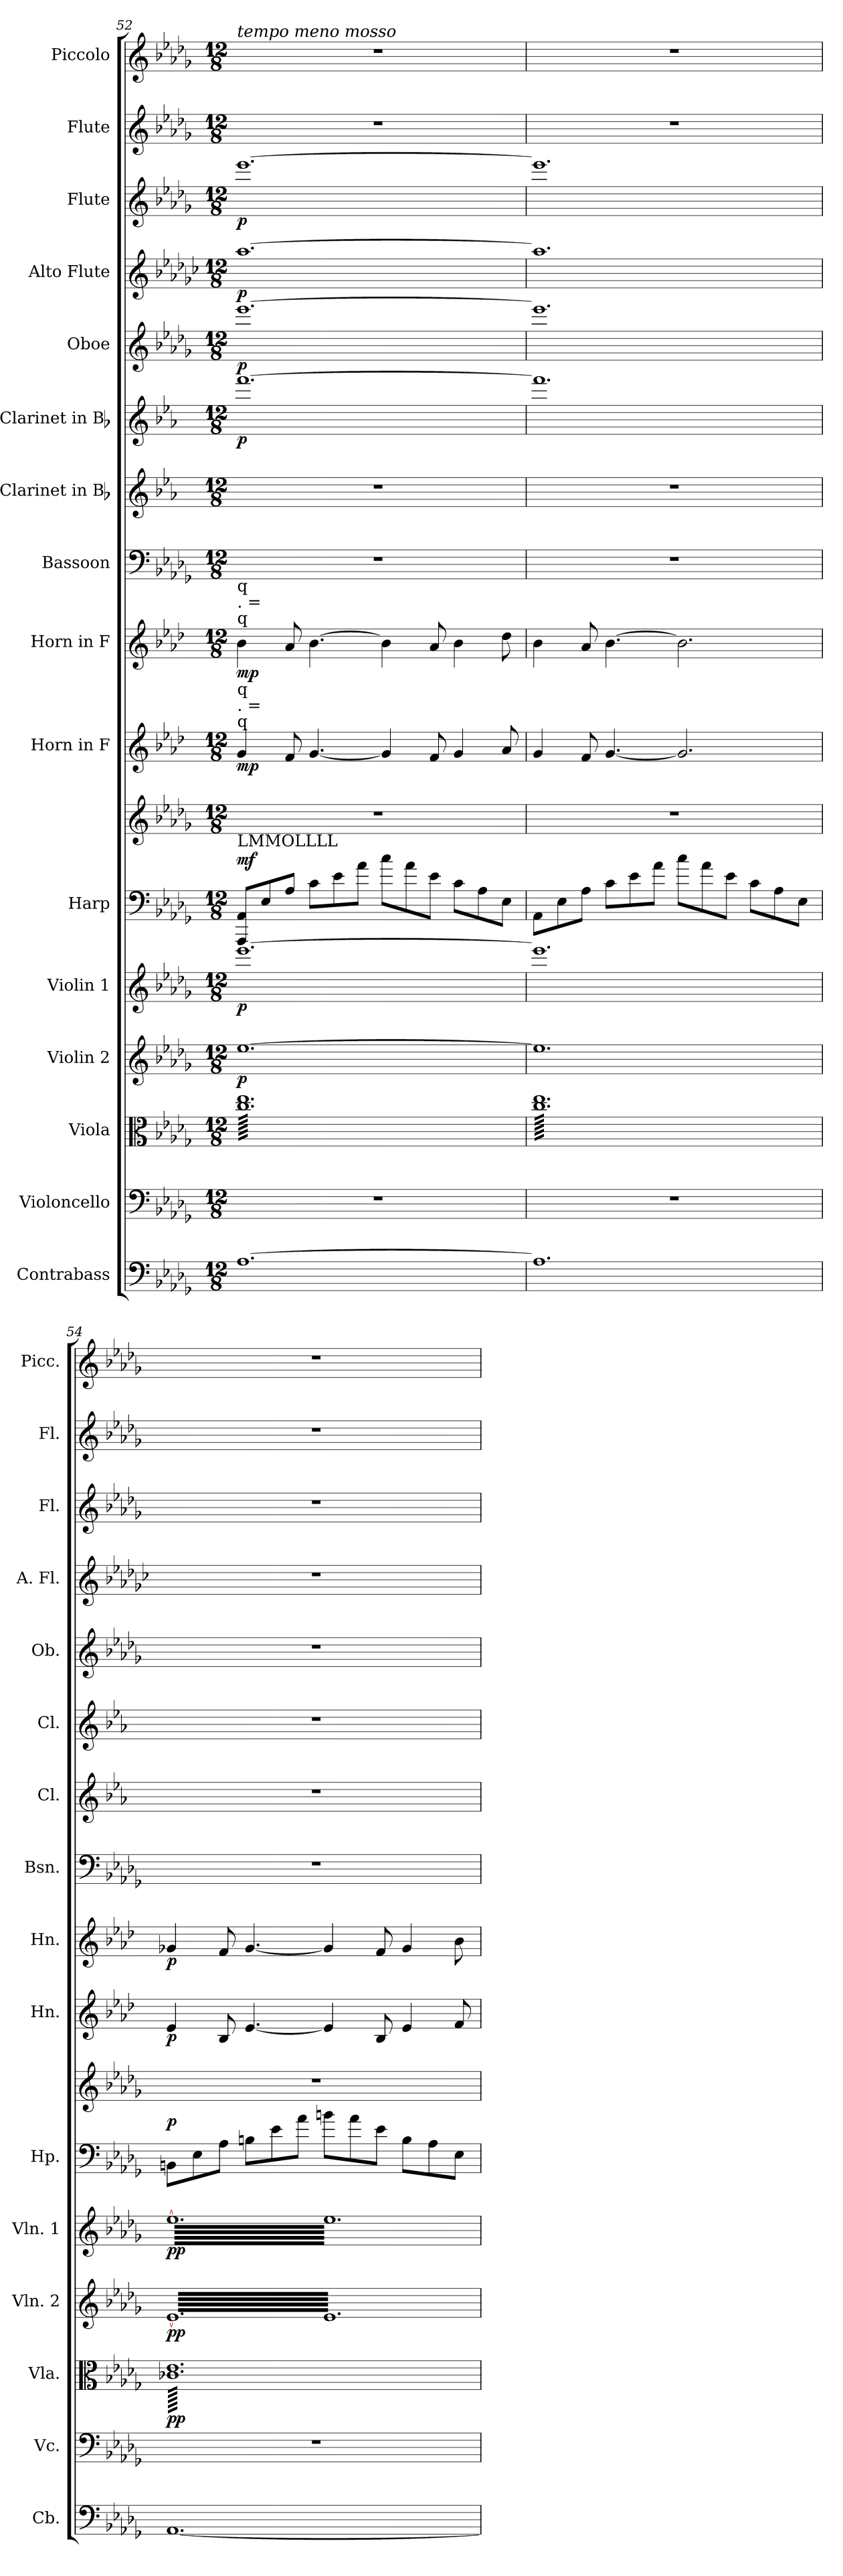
**kern	**kern	**kern	**dynam	**kern	**dynam	**kern	**dynam	**kern	**kern	**dynam	**kern	**dynam	**kern	**dynam	**kern	**kern	**kern	**dynam	**kern	**dynam	**kern	**dynam	**kern	**dynam	**kern	**kern
*part16	*part15	*part14	*part14	*part13	*part13	*part12	*part12	*part11	*part11	*part11	*part10	*part10	*part9	*part9	*part8	*part7	*part6	*part6	*part5	*part5	*part4	*part4	*part3	*part3	*part2	*part1
*staff17	*staff16	*staff15	*staff15	*staff14	*staff14	*staff13	*staff13	*staff12	*staff11	*staff11/12	*staff10	*staff10	*staff9	*staff9	*staff8	*staff7	*staff6	*staff6	*staff5	*staff5	*staff4	*staff4	*staff3	*staff3	*staff2	*staff1
*I"Contrabass	*I"Violoncello	*I"Viola	*	*I"Violin 2	*	*I"Violin 1	*	*I"Harp	*	*	*I"Horn in F	*	*I"Horn in F	*	*I"Bassoon	*I"Clarinet in Bb	*I"Clarinet in Bb	*	*I"Oboe	*	*I"Alto Flute	*	*I"Flute	*	*I"Flute	*I"Piccolo
*I'Cb.	*I'Vc.	*I'Vla.	*	*I'Vln. 2	*	*I'Vln. 1	*	*I'Hp.	*	*	*I'Hn.	*	*I'Hn.	*	*I'Bsn.	*I'Cl.	*I'Cl.	*	*I'Ob.	*	*I'A. Fl.	*	*I'Fl.	*	*I'Fl.	*I'Picc.
*clefF4	*clefF4	*clefC3	*	*clefG2	*	*clefG2	*	*clefF4	*clefG2	*	*clefG2	*	*clefG2	*	*clefF4	*clefG2	*clefG2	*	*clefG2	*	*clefG2	*	*clefG2	*	*clefG2	*clefG2
*ITrd7c12	*	*	*	*	*	*	*	*	*	*	*ITrd4c7	*	*ITrd4c7	*	*	*ITrd1c2	*ITrd1c2	*	*	*	*ITrd3c5	*	*	*	*	*ITrd-7c-12
*k[b-e-a-d-g-]	*k[b-e-a-d-g-]	*k[b-e-a-d-g-]	*	*k[b-e-a-d-g-]	*	*k[b-e-a-d-g-]	*	*k[b-e-a-d-g-]	*k[b-e-a-d-g-]	*	*k[b-e-a-d-g-]	*	*k[b-e-a-d-g-]	*	*k[b-e-a-d-g-]	*k[b-e-a-d-g-]	*k[b-e-a-d-g-]	*	*k[b-e-a-d-g-]	*	*k[b-e-a-d-g-]	*	*k[b-e-a-d-g-]	*	*k[b-e-a-d-g-]	*k[b-e-a-d-g-]
*D-:	*D-:	*D-:	*	*D-:	*	*D-:	*	*D-:	*D-:	*	*D-:	*	*D-:	*	*D-:	*D-:	*D-:	*	*D-:	*	*D-:	*	*D-:	*	*D-:	*D-:
*M12/8	*M12/8	*M12/8	*	*M12/8	*	*M12/8	*	*M12/8	*M12/8	*	*M12/8	*	*M12/8	*	*M12/8	*M12/8	*M12/8	*	*M12/8	*	*M12/8	*	*M12/8	*	*M12/8	*M12/8
=52	=52	=52	=52	=52	=52	=52	=52	=52	=52	=52	=52	=52	=52	=52	=52	=52	=52	=52	=52	=52	=52	=52	=52	=52	=52	=52
!	!	!	!	!	!	!	!	!	!	!	!	!	!	!	!	!	!	!	!	!	!	!	!	!	!	!LO:TX:a:i:t=tempo meno mosso
!	!	!	!	!	!	!	!	!	!	!	!	!	!LO:TX:a:t=q	!	!	!	!	!	!	!	!	!	!	!	!	!
!	!	!	!	!	!	!	!	!	!	!	!	!	!LO:TX:t=. =	!	!	!	!	!	!	!	!	!	!	!	!	!
!	!	!	!	!	!	!	!	!	!	!	!	!	!LO:TX:t=q	!	!	!	!	!	!	!	!	!	!	!	!	!
!	!	!	!	!	!	!	!	!	!	!	!LO:TX:a:t=q	!	!	!	!	!	!	!	!	!	!	!	!	!	!	!
!	!	!	!	!	!	!	!	!	!	!	!LO:TX:t=. =	!	!	!	!	!	!	!	!	!	!	!	!	!	!	!
!	!	!	!	!	!	!	!	!	!	!	!LO:TX:t=q	!	!	!	!	!	!	!	!	!	!	!	!	!	!	!
!	!	!	!	!	!	!	!	!	!LO:TX:b:t=LMMOLLLL	!	!	!	!	!	!	!	!	!	!	!	!	!	!	!	!	!
!	!LO:N:vis=1	!	!	!	!	!	!	!	!LO:N:vis=1	!	!	!	!	!	!LO:N:vis=1	!LO:N:vis=1	!	!	!	!	!	!	!	!	!LO:N:vis=1	!LO:N:vis=1
*	*	*tremolo	*	*	*	*	*	*	*	*	*	*	*	*	*	*	*	*	*	*	*	*	*	*	*	*
[>1.AA-i	1.r	128cci 128ee-iLLLLL	.	[>1.ee-i	p	[>1.eee-i	p	8AAA-i/ 8AA-iL	1.r	mf	4ci/	mp	4e-i\	mp	1.r	1.r	[>1.eee-i	p	[>1.eee-i	p	[>1.ee-i	p	[>1.eee-i	p	1.r	1.r
.	.	128cci 128ee-i	.	.	.	.	.	.	.	.	.	.	.	.	.	.	.	.	.	.	.	.	.	.	.	.
.	.	128cci 128ee-i	.	.	.	.	.	.	.	.	.	.	.	.	.	.	.	.	.	.	.	.	.	.	.	.
.	.	128cci 128ee-i	.	.	.	.	.	.	.	.	.	.	.	.	.	.	.	.	.	.	.	.	.	.	.	.
.	.	128cci 128ee-i	.	.	.	.	.	.	.	.	.	.	.	.	.	.	.	.	.	.	.	.	.	.	.	.
.	.	128cci 128ee-i	.	.	.	.	.	.	.	.	.	.	.	.	.	.	.	.	.	.	.	.	.	.	.	.
.	.	128cci 128ee-i	.	.	.	.	.	.	.	.	.	.	.	.	.	.	.	.	.	.	.	.	.	.	.	.
.	.	128cci 128ee-i	.	.	.	.	.	.	.	.	.	.	.	.	.	.	.	.	.	.	.	.	.	.	.	.
.	.	128cci 128ee-i	.	.	.	.	.	.	.	.	.	.	.	.	.	.	.	.	.	.	.	.	.	.	.	.
.	.	128cci 128ee-i	.	.	.	.	.	.	.	.	.	.	.	.	.	.	.	.	.	.	.	.	.	.	.	.
.	.	128cci 128ee-i	.	.	.	.	.	.	.	.	.	.	.	.	.	.	.	.	.	.	.	.	.	.	.	.
.	.	128cci 128ee-i	.	.	.	.	.	.	.	.	.	.	.	.	.	.	.	.	.	.	.	.	.	.	.	.
.	.	128cci 128ee-i	.	.	.	.	.	.	.	.	.	.	.	.	.	.	.	.	.	.	.	.	.	.	.	.
.	.	128cci 128ee-i	.	.	.	.	.	.	.	.	.	.	.	.	.	.	.	.	.	.	.	.	.	.	.	.
.	.	128cci 128ee-i	.	.	.	.	.	.	.	.	.	.	.	.	.	.	.	.	.	.	.	.	.	.	.	.
.	.	128cci 128ee-i	.	.	.	.	.	.	.	.	.	.	.	.	.	.	.	.	.	.	.	.	.	.	.	.
.	.	128cci 128ee-i	.	.	.	.	.	8E-i/	.	.	.	.	.	.	.	.	.	.	.	.	.	.	.	.	.	.
.	.	128cci 128ee-i	.	.	.	.	.	.	.	.	.	.	.	.	.	.	.	.	.	.	.	.	.	.	.	.
.	.	128cci 128ee-i	.	.	.	.	.	.	.	.	.	.	.	.	.	.	.	.	.	.	.	.	.	.	.	.
.	.	128cci 128ee-i	.	.	.	.	.	.	.	.	.	.	.	.	.	.	.	.	.	.	.	.	.	.	.	.
.	.	128cci 128ee-i	.	.	.	.	.	.	.	.	.	.	.	.	.	.	.	.	.	.	.	.	.	.	.	.
.	.	128cci 128ee-i	.	.	.	.	.	.	.	.	.	.	.	.	.	.	.	.	.	.	.	.	.	.	.	.
.	.	128cci 128ee-i	.	.	.	.	.	.	.	.	.	.	.	.	.	.	.	.	.	.	.	.	.	.	.	.
.	.	128cci 128ee-i	.	.	.	.	.	.	.	.	.	.	.	.	.	.	.	.	.	.	.	.	.	.	.	.
.	.	128cci 128ee-i	.	.	.	.	.	.	.	.	.	.	.	.	.	.	.	.	.	.	.	.	.	.	.	.
.	.	128cci 128ee-i	.	.	.	.	.	.	.	.	.	.	.	.	.	.	.	.	.	.	.	.	.	.	.	.
.	.	128cci 128ee-i	.	.	.	.	.	.	.	.	.	.	.	.	.	.	.	.	.	.	.	.	.	.	.	.
.	.	128cci 128ee-i	.	.	.	.	.	.	.	.	.	.	.	.	.	.	.	.	.	.	.	.	.	.	.	.
.	.	128cci 128ee-i	.	.	.	.	.	.	.	.	.	.	.	.	.	.	.	.	.	.	.	.	.	.	.	.
.	.	128cci 128ee-i	.	.	.	.	.	.	.	.	.	.	.	.	.	.	.	.	.	.	.	.	.	.	.	.
.	.	128cci 128ee-i	.	.	.	.	.	.	.	.	.	.	.	.	.	.	.	.	.	.	.	.	.	.	.	.
.	.	128cci 128ee-i	.	.	.	.	.	.	.	.	.	.	.	.	.	.	.	.	.	.	.	.	.	.	.	.
.	.	128cci 128ee-i	.	.	.	.	.	8A-i/J	.	.	8B-i/	.	8d-i/	.	.	.	.	.	.	.	.	.	.	.	.	.
.	.	128cci 128ee-i	.	.	.	.	.	.	.	.	.	.	.	.	.	.	.	.	.	.	.	.	.	.	.	.
.	.	128cci 128ee-i	.	.	.	.	.	.	.	.	.	.	.	.	.	.	.	.	.	.	.	.	.	.	.	.
.	.	128cci 128ee-i	.	.	.	.	.	.	.	.	.	.	.	.	.	.	.	.	.	.	.	.	.	.	.	.
.	.	128cci 128ee-i	.	.	.	.	.	.	.	.	.	.	.	.	.	.	.	.	.	.	.	.	.	.	.	.
.	.	128cci 128ee-i	.	.	.	.	.	.	.	.	.	.	.	.	.	.	.	.	.	.	.	.	.	.	.	.
.	.	128cci 128ee-i	.	.	.	.	.	.	.	.	.	.	.	.	.	.	.	.	.	.	.	.	.	.	.	.
.	.	128cci 128ee-i	.	.	.	.	.	.	.	.	.	.	.	.	.	.	.	.	.	.	.	.	.	.	.	.
.	.	128cci 128ee-i	.	.	.	.	.	.	.	.	.	.	.	.	.	.	.	.	.	.	.	.	.	.	.	.
.	.	128cci 128ee-i	.	.	.	.	.	.	.	.	.	.	.	.	.	.	.	.	.	.	.	.	.	.	.	.
.	.	128cci 128ee-i	.	.	.	.	.	.	.	.	.	.	.	.	.	.	.	.	.	.	.	.	.	.	.	.
.	.	128cci 128ee-i	.	.	.	.	.	.	.	.	.	.	.	.	.	.	.	.	.	.	.	.	.	.	.	.
.	.	128cci 128ee-i	.	.	.	.	.	.	.	.	.	.	.	.	.	.	.	.	.	.	.	.	.	.	.	.
.	.	128cci 128ee-i	.	.	.	.	.	.	.	.	.	.	.	.	.	.	.	.	.	.	.	.	.	.	.	.
.	.	128cci 128ee-i	.	.	.	.	.	.	.	.	.	.	.	.	.	.	.	.	.	.	.	.	.	.	.	.
.	.	128cci 128ee-i	.	.	.	.	.	.	.	.	.	.	.	.	.	.	.	.	.	.	.	.	.	.	.	.
.	.	128cci 128ee-i	.	.	.	.	.	8ci\L	.	.	[<4.ci/	.	[>4.e-i\	.	.	.	.	.	.	.	.	.	.	.	.	.
.	.	128cci 128ee-i	.	.	.	.	.	.	.	.	.	.	.	.	.	.	.	.	.	.	.	.	.	.	.	.
.	.	128cci 128ee-i	.	.	.	.	.	.	.	.	.	.	.	.	.	.	.	.	.	.	.	.	.	.	.	.
.	.	128cci 128ee-i	.	.	.	.	.	.	.	.	.	.	.	.	.	.	.	.	.	.	.	.	.	.	.	.
.	.	128cci 128ee-i	.	.	.	.	.	.	.	.	.	.	.	.	.	.	.	.	.	.	.	.	.	.	.	.
.	.	128cci 128ee-i	.	.	.	.	.	.	.	.	.	.	.	.	.	.	.	.	.	.	.	.	.	.	.	.
.	.	128cci 128ee-i	.	.	.	.	.	.	.	.	.	.	.	.	.	.	.	.	.	.	.	.	.	.	.	.
.	.	128cci 128ee-i	.	.	.	.	.	.	.	.	.	.	.	.	.	.	.	.	.	.	.	.	.	.	.	.
.	.	128cci 128ee-i	.	.	.	.	.	.	.	.	.	.	.	.	.	.	.	.	.	.	.	.	.	.	.	.
.	.	128cci 128ee-i	.	.	.	.	.	.	.	.	.	.	.	.	.	.	.	.	.	.	.	.	.	.	.	.
.	.	128cci 128ee-i	.	.	.	.	.	.	.	.	.	.	.	.	.	.	.	.	.	.	.	.	.	.	.	.
.	.	128cci 128ee-i	.	.	.	.	.	.	.	.	.	.	.	.	.	.	.	.	.	.	.	.	.	.	.	.
.	.	128cci 128ee-i	.	.	.	.	.	.	.	.	.	.	.	.	.	.	.	.	.	.	.	.	.	.	.	.
.	.	128cci 128ee-i	.	.	.	.	.	.	.	.	.	.	.	.	.	.	.	.	.	.	.	.	.	.	.	.
.	.	128cci 128ee-i	.	.	.	.	.	.	.	.	.	.	.	.	.	.	.	.	.	.	.	.	.	.	.	.
.	.	128cci 128ee-i	.	.	.	.	.	.	.	.	.	.	.	.	.	.	.	.	.	.	.	.	.	.	.	.
.	.	128cci 128ee-i	.	.	.	.	.	8e-i\	.	.	.	.	.	.	.	.	.	.	.	.	.	.	.	.	.	.
.	.	128cci 128ee-i	.	.	.	.	.	.	.	.	.	.	.	.	.	.	.	.	.	.	.	.	.	.	.	.
.	.	128cci 128ee-i	.	.	.	.	.	.	.	.	.	.	.	.	.	.	.	.	.	.	.	.	.	.	.	.
.	.	128cci 128ee-i	.	.	.	.	.	.	.	.	.	.	.	.	.	.	.	.	.	.	.	.	.	.	.	.
.	.	128cci 128ee-i	.	.	.	.	.	.	.	.	.	.	.	.	.	.	.	.	.	.	.	.	.	.	.	.
.	.	128cci 128ee-i	.	.	.	.	.	.	.	.	.	.	.	.	.	.	.	.	.	.	.	.	.	.	.	.
.	.	128cci 128ee-i	.	.	.	.	.	.	.	.	.	.	.	.	.	.	.	.	.	.	.	.	.	.	.	.
.	.	128cci 128ee-i	.	.	.	.	.	.	.	.	.	.	.	.	.	.	.	.	.	.	.	.	.	.	.	.
.	.	128cci 128ee-i	.	.	.	.	.	.	.	.	.	.	.	.	.	.	.	.	.	.	.	.	.	.	.	.
.	.	128cci 128ee-i	.	.	.	.	.	.	.	.	.	.	.	.	.	.	.	.	.	.	.	.	.	.	.	.
.	.	128cci 128ee-i	.	.	.	.	.	.	.	.	.	.	.	.	.	.	.	.	.	.	.	.	.	.	.	.
.	.	128cci 128ee-i	.	.	.	.	.	.	.	.	.	.	.	.	.	.	.	.	.	.	.	.	.	.	.	.
.	.	128cci 128ee-i	.	.	.	.	.	.	.	.	.	.	.	.	.	.	.	.	.	.	.	.	.	.	.	.
.	.	128cci 128ee-i	.	.	.	.	.	.	.	.	.	.	.	.	.	.	.	.	.	.	.	.	.	.	.	.
.	.	128cci 128ee-i	.	.	.	.	.	.	.	.	.	.	.	.	.	.	.	.	.	.	.	.	.	.	.	.
.	.	128cci 128ee-i	.	.	.	.	.	.	.	.	.	.	.	.	.	.	.	.	.	.	.	.	.	.	.	.
.	.	128cci 128ee-i	.	.	.	.	.	8a-i\J	.	.	.	.	.	.	.	.	.	.	.	.	.	.	.	.	.	.
.	.	128cci 128ee-i	.	.	.	.	.	.	.	.	.	.	.	.	.	.	.	.	.	.	.	.	.	.	.	.
.	.	128cci 128ee-i	.	.	.	.	.	.	.	.	.	.	.	.	.	.	.	.	.	.	.	.	.	.	.	.
.	.	128cci 128ee-i	.	.	.	.	.	.	.	.	.	.	.	.	.	.	.	.	.	.	.	.	.	.	.	.
.	.	128cci 128ee-i	.	.	.	.	.	.	.	.	.	.	.	.	.	.	.	.	.	.	.	.	.	.	.	.
.	.	128cci 128ee-i	.	.	.	.	.	.	.	.	.	.	.	.	.	.	.	.	.	.	.	.	.	.	.	.
.	.	128cci 128ee-i	.	.	.	.	.	.	.	.	.	.	.	.	.	.	.	.	.	.	.	.	.	.	.	.
.	.	128cci 128ee-i	.	.	.	.	.	.	.	.	.	.	.	.	.	.	.	.	.	.	.	.	.	.	.	.
.	.	128cci 128ee-i	.	.	.	.	.	.	.	.	.	.	.	.	.	.	.	.	.	.	.	.	.	.	.	.
.	.	128cci 128ee-i	.	.	.	.	.	.	.	.	.	.	.	.	.	.	.	.	.	.	.	.	.	.	.	.
.	.	128cci 128ee-i	.	.	.	.	.	.	.	.	.	.	.	.	.	.	.	.	.	.	.	.	.	.	.	.
.	.	128cci 128ee-i	.	.	.	.	.	.	.	.	.	.	.	.	.	.	.	.	.	.	.	.	.	.	.	.
.	.	128cci 128ee-i	.	.	.	.	.	.	.	.	.	.	.	.	.	.	.	.	.	.	.	.	.	.	.	.
.	.	128cci 128ee-i	.	.	.	.	.	.	.	.	.	.	.	.	.	.	.	.	.	.	.	.	.	.	.	.
.	.	128cci 128ee-i	.	.	.	.	.	.	.	.	.	.	.	.	.	.	.	.	.	.	.	.	.	.	.	.
.	.	128cci 128ee-i	.	.	.	.	.	.	.	.	.	.	.	.	.	.	.	.	.	.	.	.	.	.	.	.
.	.	128cci 128ee-i	.	.	.	.	.	8cci\L	.	.	4ci/]	.	4e-i\]	.	.	.	.	.	.	.	.	.	.	.	.	.
.	.	128cci 128ee-i	.	.	.	.	.	.	.	.	.	.	.	.	.	.	.	.	.	.	.	.	.	.	.	.
.	.	128cci 128ee-i	.	.	.	.	.	.	.	.	.	.	.	.	.	.	.	.	.	.	.	.	.	.	.	.
.	.	128cci 128ee-i	.	.	.	.	.	.	.	.	.	.	.	.	.	.	.	.	.	.	.	.	.	.	.	.
.	.	128cci 128ee-i	.	.	.	.	.	.	.	.	.	.	.	.	.	.	.	.	.	.	.	.	.	.	.	.
.	.	128cci 128ee-i	.	.	.	.	.	.	.	.	.	.	.	.	.	.	.	.	.	.	.	.	.	.	.	.
.	.	128cci 128ee-i	.	.	.	.	.	.	.	.	.	.	.	.	.	.	.	.	.	.	.	.	.	.	.	.
.	.	128cci 128ee-i	.	.	.	.	.	.	.	.	.	.	.	.	.	.	.	.	.	.	.	.	.	.	.	.
.	.	128cci 128ee-i	.	.	.	.	.	.	.	.	.	.	.	.	.	.	.	.	.	.	.	.	.	.	.	.
.	.	128cci 128ee-i	.	.	.	.	.	.	.	.	.	.	.	.	.	.	.	.	.	.	.	.	.	.	.	.
.	.	128cci 128ee-i	.	.	.	.	.	.	.	.	.	.	.	.	.	.	.	.	.	.	.	.	.	.	.	.
.	.	128cci 128ee-i	.	.	.	.	.	.	.	.	.	.	.	.	.	.	.	.	.	.	.	.	.	.	.	.
.	.	128cci 128ee-i	.	.	.	.	.	.	.	.	.	.	.	.	.	.	.	.	.	.	.	.	.	.	.	.
.	.	128cci 128ee-i	.	.	.	.	.	.	.	.	.	.	.	.	.	.	.	.	.	.	.	.	.	.	.	.
.	.	128cci 128ee-i	.	.	.	.	.	.	.	.	.	.	.	.	.	.	.	.	.	.	.	.	.	.	.	.
.	.	128cci 128ee-i	.	.	.	.	.	.	.	.	.	.	.	.	.	.	.	.	.	.	.	.	.	.	.	.
.	.	128cci 128ee-i	.	.	.	.	.	8a-i\	.	.	.	.	.	.	.	.	.	.	.	.	.	.	.	.	.	.
.	.	128cci 128ee-i	.	.	.	.	.	.	.	.	.	.	.	.	.	.	.	.	.	.	.	.	.	.	.	.
.	.	128cci 128ee-i	.	.	.	.	.	.	.	.	.	.	.	.	.	.	.	.	.	.	.	.	.	.	.	.
.	.	128cci 128ee-i	.	.	.	.	.	.	.	.	.	.	.	.	.	.	.	.	.	.	.	.	.	.	.	.
.	.	128cci 128ee-i	.	.	.	.	.	.	.	.	.	.	.	.	.	.	.	.	.	.	.	.	.	.	.	.
.	.	128cci 128ee-i	.	.	.	.	.	.	.	.	.	.	.	.	.	.	.	.	.	.	.	.	.	.	.	.
.	.	128cci 128ee-i	.	.	.	.	.	.	.	.	.	.	.	.	.	.	.	.	.	.	.	.	.	.	.	.
.	.	128cci 128ee-i	.	.	.	.	.	.	.	.	.	.	.	.	.	.	.	.	.	.	.	.	.	.	.	.
.	.	128cci 128ee-i	.	.	.	.	.	.	.	.	.	.	.	.	.	.	.	.	.	.	.	.	.	.	.	.
.	.	128cci 128ee-i	.	.	.	.	.	.	.	.	.	.	.	.	.	.	.	.	.	.	.	.	.	.	.	.
.	.	128cci 128ee-i	.	.	.	.	.	.	.	.	.	.	.	.	.	.	.	.	.	.	.	.	.	.	.	.
.	.	128cci 128ee-i	.	.	.	.	.	.	.	.	.	.	.	.	.	.	.	.	.	.	.	.	.	.	.	.
.	.	128cci 128ee-i	.	.	.	.	.	.	.	.	.	.	.	.	.	.	.	.	.	.	.	.	.	.	.	.
.	.	128cci 128ee-i	.	.	.	.	.	.	.	.	.	.	.	.	.	.	.	.	.	.	.	.	.	.	.	.
.	.	128cci 128ee-i	.	.	.	.	.	.	.	.	.	.	.	.	.	.	.	.	.	.	.	.	.	.	.	.
.	.	128cci 128ee-i	.	.	.	.	.	.	.	.	.	.	.	.	.	.	.	.	.	.	.	.	.	.	.	.
.	.	128cci 128ee-i	.	.	.	.	.	8e-i\J	.	.	8B-i/	.	8d-i/	.	.	.	.	.	.	.	.	.	.	.	.	.
.	.	128cci 128ee-i	.	.	.	.	.	.	.	.	.	.	.	.	.	.	.	.	.	.	.	.	.	.	.	.
.	.	128cci 128ee-i	.	.	.	.	.	.	.	.	.	.	.	.	.	.	.	.	.	.	.	.	.	.	.	.
.	.	128cci 128ee-i	.	.	.	.	.	.	.	.	.	.	.	.	.	.	.	.	.	.	.	.	.	.	.	.
.	.	128cci 128ee-i	.	.	.	.	.	.	.	.	.	.	.	.	.	.	.	.	.	.	.	.	.	.	.	.
.	.	128cci 128ee-i	.	.	.	.	.	.	.	.	.	.	.	.	.	.	.	.	.	.	.	.	.	.	.	.
.	.	128cci 128ee-i	.	.	.	.	.	.	.	.	.	.	.	.	.	.	.	.	.	.	.	.	.	.	.	.
.	.	128cci 128ee-i	.	.	.	.	.	.	.	.	.	.	.	.	.	.	.	.	.	.	.	.	.	.	.	.
.	.	128cci 128ee-i	.	.	.	.	.	.	.	.	.	.	.	.	.	.	.	.	.	.	.	.	.	.	.	.
.	.	128cci 128ee-i	.	.	.	.	.	.	.	.	.	.	.	.	.	.	.	.	.	.	.	.	.	.	.	.
.	.	128cci 128ee-i	.	.	.	.	.	.	.	.	.	.	.	.	.	.	.	.	.	.	.	.	.	.	.	.
.	.	128cci 128ee-i	.	.	.	.	.	.	.	.	.	.	.	.	.	.	.	.	.	.	.	.	.	.	.	.
.	.	128cci 128ee-i	.	.	.	.	.	.	.	.	.	.	.	.	.	.	.	.	.	.	.	.	.	.	.	.
.	.	128cci 128ee-i	.	.	.	.	.	.	.	.	.	.	.	.	.	.	.	.	.	.	.	.	.	.	.	.
.	.	128cci 128ee-i	.	.	.	.	.	.	.	.	.	.	.	.	.	.	.	.	.	.	.	.	.	.	.	.
.	.	128cci 128ee-i	.	.	.	.	.	.	.	.	.	.	.	.	.	.	.	.	.	.	.	.	.	.	.	.
.	.	128cci 128ee-i	.	.	.	.	.	8ci\L	.	.	4ci/	.	4e-i\	.	.	.	.	.	.	.	.	.	.	.	.	.
.	.	128cci 128ee-i	.	.	.	.	.	.	.	.	.	.	.	.	.	.	.	.	.	.	.	.	.	.	.	.
.	.	128cci 128ee-i	.	.	.	.	.	.	.	.	.	.	.	.	.	.	.	.	.	.	.	.	.	.	.	.
.	.	128cci 128ee-i	.	.	.	.	.	.	.	.	.	.	.	.	.	.	.	.	.	.	.	.	.	.	.	.
.	.	128cci 128ee-i	.	.	.	.	.	.	.	.	.	.	.	.	.	.	.	.	.	.	.	.	.	.	.	.
.	.	128cci 128ee-i	.	.	.	.	.	.	.	.	.	.	.	.	.	.	.	.	.	.	.	.	.	.	.	.
.	.	128cci 128ee-i	.	.	.	.	.	.	.	.	.	.	.	.	.	.	.	.	.	.	.	.	.	.	.	.
.	.	128cci 128ee-i	.	.	.	.	.	.	.	.	.	.	.	.	.	.	.	.	.	.	.	.	.	.	.	.
.	.	128cci 128ee-i	.	.	.	.	.	.	.	.	.	.	.	.	.	.	.	.	.	.	.	.	.	.	.	.
.	.	128cci 128ee-i	.	.	.	.	.	.	.	.	.	.	.	.	.	.	.	.	.	.	.	.	.	.	.	.
.	.	128cci 128ee-i	.	.	.	.	.	.	.	.	.	.	.	.	.	.	.	.	.	.	.	.	.	.	.	.
.	.	128cci 128ee-i	.	.	.	.	.	.	.	.	.	.	.	.	.	.	.	.	.	.	.	.	.	.	.	.
.	.	128cci 128ee-i	.	.	.	.	.	.	.	.	.	.	.	.	.	.	.	.	.	.	.	.	.	.	.	.
.	.	128cci 128ee-i	.	.	.	.	.	.	.	.	.	.	.	.	.	.	.	.	.	.	.	.	.	.	.	.
.	.	128cci 128ee-i	.	.	.	.	.	.	.	.	.	.	.	.	.	.	.	.	.	.	.	.	.	.	.	.
.	.	128cci 128ee-i	.	.	.	.	.	.	.	.	.	.	.	.	.	.	.	.	.	.	.	.	.	.	.	.
.	.	128cci 128ee-i	.	.	.	.	.	8A-i\	.	.	.	.	.	.	.	.	.	.	.	.	.	.	.	.	.	.
.	.	128cci 128ee-i	.	.	.	.	.	.	.	.	.	.	.	.	.	.	.	.	.	.	.	.	.	.	.	.
.	.	128cci 128ee-i	.	.	.	.	.	.	.	.	.	.	.	.	.	.	.	.	.	.	.	.	.	.	.	.
.	.	128cci 128ee-i	.	.	.	.	.	.	.	.	.	.	.	.	.	.	.	.	.	.	.	.	.	.	.	.
.	.	128cci 128ee-i	.	.	.	.	.	.	.	.	.	.	.	.	.	.	.	.	.	.	.	.	.	.	.	.
.	.	128cci 128ee-i	.	.	.	.	.	.	.	.	.	.	.	.	.	.	.	.	.	.	.	.	.	.	.	.
.	.	128cci 128ee-i	.	.	.	.	.	.	.	.	.	.	.	.	.	.	.	.	.	.	.	.	.	.	.	.
.	.	128cci 128ee-i	.	.	.	.	.	.	.	.	.	.	.	.	.	.	.	.	.	.	.	.	.	.	.	.
.	.	128cci 128ee-i	.	.	.	.	.	.	.	.	.	.	.	.	.	.	.	.	.	.	.	.	.	.	.	.
.	.	128cci 128ee-i	.	.	.	.	.	.	.	.	.	.	.	.	.	.	.	.	.	.	.	.	.	.	.	.
.	.	128cci 128ee-i	.	.	.	.	.	.	.	.	.	.	.	.	.	.	.	.	.	.	.	.	.	.	.	.
.	.	128cci 128ee-i	.	.	.	.	.	.	.	.	.	.	.	.	.	.	.	.	.	.	.	.	.	.	.	.
.	.	128cci 128ee-i	.	.	.	.	.	.	.	.	.	.	.	.	.	.	.	.	.	.	.	.	.	.	.	.
.	.	128cci 128ee-i	.	.	.	.	.	.	.	.	.	.	.	.	.	.	.	.	.	.	.	.	.	.	.	.
.	.	128cci 128ee-i	.	.	.	.	.	.	.	.	.	.	.	.	.	.	.	.	.	.	.	.	.	.	.	.
.	.	128cci 128ee-i	.	.	.	.	.	.	.	.	.	.	.	.	.	.	.	.	.	.	.	.	.	.	.	.
.	.	128cci 128ee-i	.	.	.	.	.	8E-i\J	.	.	8d-i/	.	8g-i\	.	.	.	.	.	.	.	.	.	.	.	.	.
.	.	128cci 128ee-i	.	.	.	.	.	.	.	.	.	.	.	.	.	.	.	.	.	.	.	.	.	.	.	.
.	.	128cci 128ee-i	.	.	.	.	.	.	.	.	.	.	.	.	.	.	.	.	.	.	.	.	.	.	.	.
.	.	128cci 128ee-i	.	.	.	.	.	.	.	.	.	.	.	.	.	.	.	.	.	.	.	.	.	.	.	.
.	.	128cci 128ee-i	.	.	.	.	.	.	.	.	.	.	.	.	.	.	.	.	.	.	.	.	.	.	.	.
.	.	128cci 128ee-i	.	.	.	.	.	.	.	.	.	.	.	.	.	.	.	.	.	.	.	.	.	.	.	.
.	.	128cci 128ee-i	.	.	.	.	.	.	.	.	.	.	.	.	.	.	.	.	.	.	.	.	.	.	.	.
.	.	128cci 128ee-i	.	.	.	.	.	.	.	.	.	.	.	.	.	.	.	.	.	.	.	.	.	.	.	.
.	.	128cci 128ee-i	.	.	.	.	.	.	.	.	.	.	.	.	.	.	.	.	.	.	.	.	.	.	.	.
.	.	128cci 128ee-i	.	.	.	.	.	.	.	.	.	.	.	.	.	.	.	.	.	.	.	.	.	.	.	.
.	.	128cci 128ee-i	.	.	.	.	.	.	.	.	.	.	.	.	.	.	.	.	.	.	.	.	.	.	.	.
.	.	128cci 128ee-i	.	.	.	.	.	.	.	.	.	.	.	.	.	.	.	.	.	.	.	.	.	.	.	.
.	.	128cci 128ee-i	.	.	.	.	.	.	.	.	.	.	.	.	.	.	.	.	.	.	.	.	.	.	.	.
.	.	128cci 128ee-i	.	.	.	.	.	.	.	.	.	.	.	.	.	.	.	.	.	.	.	.	.	.	.	.
.	.	128cci 128ee-i	.	.	.	.	.	.	.	.	.	.	.	.	.	.	.	.	.	.	.	.	.	.	.	.
.	.	128cci 128ee-iJJJJJ	.	.	.	.	.	.	.	.	.	.	.	.	.	.	.	.	.	.	.	.	.	.	.	.
=53	=53	=53	=53	=53	=53	=53	=53	=53	=53	=53	=53	=53	=53	=53	=53	=53	=53	=53	=53	=53	=53	=53	=53	=53	=53	=53
!	!LO:N:vis=1	!	!	!	!	!	!	!	!LO:N:vis=1	!	!	!	!	!	!LO:N:vis=1	!LO:N:vis=1	!	!	!	!	!	!	!	!	!LO:N:vis=1	!LO:N:vis=1
1.AA-i]	1.r	128cci 128ee-iLLLLL	.	1.ee-i]	.	1.eee-i]	.	8AA-i\L	1.r	.	4ci/	.	4e-i\	.	1.r	1.r	1.eee-i]	.	1.eee-i]	.	1.ee-i]	.	1.eee-i]	.	1.r	1.r
.	.	128cci 128ee-i	.	.	.	.	.	.	.	.	.	.	.	.	.	.	.	.	.	.	.	.	.	.	.	.
.	.	128cci 128ee-i	.	.	.	.	.	.	.	.	.	.	.	.	.	.	.	.	.	.	.	.	.	.	.	.
.	.	128cci 128ee-i	.	.	.	.	.	.	.	.	.	.	.	.	.	.	.	.	.	.	.	.	.	.	.	.
.	.	128cci 128ee-i	.	.	.	.	.	.	.	.	.	.	.	.	.	.	.	.	.	.	.	.	.	.	.	.
.	.	128cci 128ee-i	.	.	.	.	.	.	.	.	.	.	.	.	.	.	.	.	.	.	.	.	.	.	.	.
.	.	128cci 128ee-i	.	.	.	.	.	.	.	.	.	.	.	.	.	.	.	.	.	.	.	.	.	.	.	.
.	.	128cci 128ee-i	.	.	.	.	.	.	.	.	.	.	.	.	.	.	.	.	.	.	.	.	.	.	.	.
.	.	128cci 128ee-i	.	.	.	.	.	.	.	.	.	.	.	.	.	.	.	.	.	.	.	.	.	.	.	.
.	.	128cci 128ee-i	.	.	.	.	.	.	.	.	.	.	.	.	.	.	.	.	.	.	.	.	.	.	.	.
.	.	128cci 128ee-i	.	.	.	.	.	.	.	.	.	.	.	.	.	.	.	.	.	.	.	.	.	.	.	.
.	.	128cci 128ee-i	.	.	.	.	.	.	.	.	.	.	.	.	.	.	.	.	.	.	.	.	.	.	.	.
.	.	128cci 128ee-i	.	.	.	.	.	.	.	.	.	.	.	.	.	.	.	.	.	.	.	.	.	.	.	.
.	.	128cci 128ee-i	.	.	.	.	.	.	.	.	.	.	.	.	.	.	.	.	.	.	.	.	.	.	.	.
.	.	128cci 128ee-i	.	.	.	.	.	.	.	.	.	.	.	.	.	.	.	.	.	.	.	.	.	.	.	.
.	.	128cci 128ee-i	.	.	.	.	.	.	.	.	.	.	.	.	.	.	.	.	.	.	.	.	.	.	.	.
.	.	128cci 128ee-i	.	.	.	.	.	8E-i\	.	.	.	.	.	.	.	.	.	.	.	.	.	.	.	.	.	.
.	.	128cci 128ee-i	.	.	.	.	.	.	.	.	.	.	.	.	.	.	.	.	.	.	.	.	.	.	.	.
.	.	128cci 128ee-i	.	.	.	.	.	.	.	.	.	.	.	.	.	.	.	.	.	.	.	.	.	.	.	.
.	.	128cci 128ee-i	.	.	.	.	.	.	.	.	.	.	.	.	.	.	.	.	.	.	.	.	.	.	.	.
.	.	128cci 128ee-i	.	.	.	.	.	.	.	.	.	.	.	.	.	.	.	.	.	.	.	.	.	.	.	.
.	.	128cci 128ee-i	.	.	.	.	.	.	.	.	.	.	.	.	.	.	.	.	.	.	.	.	.	.	.	.
.	.	128cci 128ee-i	.	.	.	.	.	.	.	.	.	.	.	.	.	.	.	.	.	.	.	.	.	.	.	.
.	.	128cci 128ee-i	.	.	.	.	.	.	.	.	.	.	.	.	.	.	.	.	.	.	.	.	.	.	.	.
.	.	128cci 128ee-i	.	.	.	.	.	.	.	.	.	.	.	.	.	.	.	.	.	.	.	.	.	.	.	.
.	.	128cci 128ee-i	.	.	.	.	.	.	.	.	.	.	.	.	.	.	.	.	.	.	.	.	.	.	.	.
.	.	128cci 128ee-i	.	.	.	.	.	.	.	.	.	.	.	.	.	.	.	.	.	.	.	.	.	.	.	.
.	.	128cci 128ee-i	.	.	.	.	.	.	.	.	.	.	.	.	.	.	.	.	.	.	.	.	.	.	.	.
.	.	128cci 128ee-i	.	.	.	.	.	.	.	.	.	.	.	.	.	.	.	.	.	.	.	.	.	.	.	.
.	.	128cci 128ee-i	.	.	.	.	.	.	.	.	.	.	.	.	.	.	.	.	.	.	.	.	.	.	.	.
.	.	128cci 128ee-i	.	.	.	.	.	.	.	.	.	.	.	.	.	.	.	.	.	.	.	.	.	.	.	.
.	.	128cci 128ee-i	.	.	.	.	.	.	.	.	.	.	.	.	.	.	.	.	.	.	.	.	.	.	.	.
.	.	128cci 128ee-i	.	.	.	.	.	8A-i\J	.	.	8B-i/	.	8d-i/	.	.	.	.	.	.	.	.	.	.	.	.	.
.	.	128cci 128ee-i	.	.	.	.	.	.	.	.	.	.	.	.	.	.	.	.	.	.	.	.	.	.	.	.
.	.	128cci 128ee-i	.	.	.	.	.	.	.	.	.	.	.	.	.	.	.	.	.	.	.	.	.	.	.	.
.	.	128cci 128ee-i	.	.	.	.	.	.	.	.	.	.	.	.	.	.	.	.	.	.	.	.	.	.	.	.
.	.	128cci 128ee-i	.	.	.	.	.	.	.	.	.	.	.	.	.	.	.	.	.	.	.	.	.	.	.	.
.	.	128cci 128ee-i	.	.	.	.	.	.	.	.	.	.	.	.	.	.	.	.	.	.	.	.	.	.	.	.
.	.	128cci 128ee-i	.	.	.	.	.	.	.	.	.	.	.	.	.	.	.	.	.	.	.	.	.	.	.	.
.	.	128cci 128ee-i	.	.	.	.	.	.	.	.	.	.	.	.	.	.	.	.	.	.	.	.	.	.	.	.
.	.	128cci 128ee-i	.	.	.	.	.	.	.	.	.	.	.	.	.	.	.	.	.	.	.	.	.	.	.	.
.	.	128cci 128ee-i	.	.	.	.	.	.	.	.	.	.	.	.	.	.	.	.	.	.	.	.	.	.	.	.
.	.	128cci 128ee-i	.	.	.	.	.	.	.	.	.	.	.	.	.	.	.	.	.	.	.	.	.	.	.	.
.	.	128cci 128ee-i	.	.	.	.	.	.	.	.	.	.	.	.	.	.	.	.	.	.	.	.	.	.	.	.
.	.	128cci 128ee-i	.	.	.	.	.	.	.	.	.	.	.	.	.	.	.	.	.	.	.	.	.	.	.	.
.	.	128cci 128ee-i	.	.	.	.	.	.	.	.	.	.	.	.	.	.	.	.	.	.	.	.	.	.	.	.
.	.	128cci 128ee-i	.	.	.	.	.	.	.	.	.	.	.	.	.	.	.	.	.	.	.	.	.	.	.	.
.	.	128cci 128ee-i	.	.	.	.	.	.	.	.	.	.	.	.	.	.	.	.	.	.	.	.	.	.	.	.
.	.	128cci 128ee-i	.	.	.	.	.	8ci\L	.	.	[<4.ci/	.	[>4.e-i\	.	.	.	.	.	.	.	.	.	.	.	.	.
.	.	128cci 128ee-i	.	.	.	.	.	.	.	.	.	.	.	.	.	.	.	.	.	.	.	.	.	.	.	.
.	.	128cci 128ee-i	.	.	.	.	.	.	.	.	.	.	.	.	.	.	.	.	.	.	.	.	.	.	.	.
.	.	128cci 128ee-i	.	.	.	.	.	.	.	.	.	.	.	.	.	.	.	.	.	.	.	.	.	.	.	.
.	.	128cci 128ee-i	.	.	.	.	.	.	.	.	.	.	.	.	.	.	.	.	.	.	.	.	.	.	.	.
.	.	128cci 128ee-i	.	.	.	.	.	.	.	.	.	.	.	.	.	.	.	.	.	.	.	.	.	.	.	.
.	.	128cci 128ee-i	.	.	.	.	.	.	.	.	.	.	.	.	.	.	.	.	.	.	.	.	.	.	.	.
.	.	128cci 128ee-i	.	.	.	.	.	.	.	.	.	.	.	.	.	.	.	.	.	.	.	.	.	.	.	.
.	.	128cci 128ee-i	.	.	.	.	.	.	.	.	.	.	.	.	.	.	.	.	.	.	.	.	.	.	.	.
.	.	128cci 128ee-i	.	.	.	.	.	.	.	.	.	.	.	.	.	.	.	.	.	.	.	.	.	.	.	.
.	.	128cci 128ee-i	.	.	.	.	.	.	.	.	.	.	.	.	.	.	.	.	.	.	.	.	.	.	.	.
.	.	128cci 128ee-i	.	.	.	.	.	.	.	.	.	.	.	.	.	.	.	.	.	.	.	.	.	.	.	.
.	.	128cci 128ee-i	.	.	.	.	.	.	.	.	.	.	.	.	.	.	.	.	.	.	.	.	.	.	.	.
.	.	128cci 128ee-i	.	.	.	.	.	.	.	.	.	.	.	.	.	.	.	.	.	.	.	.	.	.	.	.
.	.	128cci 128ee-i	.	.	.	.	.	.	.	.	.	.	.	.	.	.	.	.	.	.	.	.	.	.	.	.
.	.	128cci 128ee-i	.	.	.	.	.	.	.	.	.	.	.	.	.	.	.	.	.	.	.	.	.	.	.	.
.	.	128cci 128ee-i	.	.	.	.	.	8e-i\	.	.	.	.	.	.	.	.	.	.	.	.	.	.	.	.	.	.
.	.	128cci 128ee-i	.	.	.	.	.	.	.	.	.	.	.	.	.	.	.	.	.	.	.	.	.	.	.	.
.	.	128cci 128ee-i	.	.	.	.	.	.	.	.	.	.	.	.	.	.	.	.	.	.	.	.	.	.	.	.
.	.	128cci 128ee-i	.	.	.	.	.	.	.	.	.	.	.	.	.	.	.	.	.	.	.	.	.	.	.	.
.	.	128cci 128ee-i	.	.	.	.	.	.	.	.	.	.	.	.	.	.	.	.	.	.	.	.	.	.	.	.
.	.	128cci 128ee-i	.	.	.	.	.	.	.	.	.	.	.	.	.	.	.	.	.	.	.	.	.	.	.	.
.	.	128cci 128ee-i	.	.	.	.	.	.	.	.	.	.	.	.	.	.	.	.	.	.	.	.	.	.	.	.
.	.	128cci 128ee-i	.	.	.	.	.	.	.	.	.	.	.	.	.	.	.	.	.	.	.	.	.	.	.	.
.	.	128cci 128ee-i	.	.	.	.	.	.	.	.	.	.	.	.	.	.	.	.	.	.	.	.	.	.	.	.
.	.	128cci 128ee-i	.	.	.	.	.	.	.	.	.	.	.	.	.	.	.	.	.	.	.	.	.	.	.	.
.	.	128cci 128ee-i	.	.	.	.	.	.	.	.	.	.	.	.	.	.	.	.	.	.	.	.	.	.	.	.
.	.	128cci 128ee-i	.	.	.	.	.	.	.	.	.	.	.	.	.	.	.	.	.	.	.	.	.	.	.	.
.	.	128cci 128ee-i	.	.	.	.	.	.	.	.	.	.	.	.	.	.	.	.	.	.	.	.	.	.	.	.
.	.	128cci 128ee-i	.	.	.	.	.	.	.	.	.	.	.	.	.	.	.	.	.	.	.	.	.	.	.	.
.	.	128cci 128ee-i	.	.	.	.	.	.	.	.	.	.	.	.	.	.	.	.	.	.	.	.	.	.	.	.
.	.	128cci 128ee-i	.	.	.	.	.	.	.	.	.	.	.	.	.	.	.	.	.	.	.	.	.	.	.	.
.	.	128cci 128ee-i	.	.	.	.	.	8a-i\J	.	.	.	.	.	.	.	.	.	.	.	.	.	.	.	.	.	.
.	.	128cci 128ee-i	.	.	.	.	.	.	.	.	.	.	.	.	.	.	.	.	.	.	.	.	.	.	.	.
.	.	128cci 128ee-i	.	.	.	.	.	.	.	.	.	.	.	.	.	.	.	.	.	.	.	.	.	.	.	.
.	.	128cci 128ee-i	.	.	.	.	.	.	.	.	.	.	.	.	.	.	.	.	.	.	.	.	.	.	.	.
.	.	128cci 128ee-i	.	.	.	.	.	.	.	.	.	.	.	.	.	.	.	.	.	.	.	.	.	.	.	.
.	.	128cci 128ee-i	.	.	.	.	.	.	.	.	.	.	.	.	.	.	.	.	.	.	.	.	.	.	.	.
.	.	128cci 128ee-i	.	.	.	.	.	.	.	.	.	.	.	.	.	.	.	.	.	.	.	.	.	.	.	.
.	.	128cci 128ee-i	.	.	.	.	.	.	.	.	.	.	.	.	.	.	.	.	.	.	.	.	.	.	.	.
.	.	128cci 128ee-i	.	.	.	.	.	.	.	.	.	.	.	.	.	.	.	.	.	.	.	.	.	.	.	.
.	.	128cci 128ee-i	.	.	.	.	.	.	.	.	.	.	.	.	.	.	.	.	.	.	.	.	.	.	.	.
.	.	128cci 128ee-i	.	.	.	.	.	.	.	.	.	.	.	.	.	.	.	.	.	.	.	.	.	.	.	.
.	.	128cci 128ee-i	.	.	.	.	.	.	.	.	.	.	.	.	.	.	.	.	.	.	.	.	.	.	.	.
.	.	128cci 128ee-i	.	.	.	.	.	.	.	.	.	.	.	.	.	.	.	.	.	.	.	.	.	.	.	.
.	.	128cci 128ee-i	.	.	.	.	.	.	.	.	.	.	.	.	.	.	.	.	.	.	.	.	.	.	.	.
.	.	128cci 128ee-i	.	.	.	.	.	.	.	.	.	.	.	.	.	.	.	.	.	.	.	.	.	.	.	.
.	.	128cci 128ee-i	.	.	.	.	.	.	.	.	.	.	.	.	.	.	.	.	.	.	.	.	.	.	.	.
.	.	128cci 128ee-i	.	.	.	.	.	8cci\L	.	.	2.ci/]	.	2.e-i\]	.	.	.	.	.	.	.	.	.	.	.	.	.
.	.	128cci 128ee-i	.	.	.	.	.	.	.	.	.	.	.	.	.	.	.	.	.	.	.	.	.	.	.	.
.	.	128cci 128ee-i	.	.	.	.	.	.	.	.	.	.	.	.	.	.	.	.	.	.	.	.	.	.	.	.
.	.	128cci 128ee-i	.	.	.	.	.	.	.	.	.	.	.	.	.	.	.	.	.	.	.	.	.	.	.	.
.	.	128cci 128ee-i	.	.	.	.	.	.	.	.	.	.	.	.	.	.	.	.	.	.	.	.	.	.	.	.
.	.	128cci 128ee-i	.	.	.	.	.	.	.	.	.	.	.	.	.	.	.	.	.	.	.	.	.	.	.	.
.	.	128cci 128ee-i	.	.	.	.	.	.	.	.	.	.	.	.	.	.	.	.	.	.	.	.	.	.	.	.
.	.	128cci 128ee-i	.	.	.	.	.	.	.	.	.	.	.	.	.	.	.	.	.	.	.	.	.	.	.	.
.	.	128cci 128ee-i	.	.	.	.	.	.	.	.	.	.	.	.	.	.	.	.	.	.	.	.	.	.	.	.
.	.	128cci 128ee-i	.	.	.	.	.	.	.	.	.	.	.	.	.	.	.	.	.	.	.	.	.	.	.	.
.	.	128cci 128ee-i	.	.	.	.	.	.	.	.	.	.	.	.	.	.	.	.	.	.	.	.	.	.	.	.
.	.	128cci 128ee-i	.	.	.	.	.	.	.	.	.	.	.	.	.	.	.	.	.	.	.	.	.	.	.	.
.	.	128cci 128ee-i	.	.	.	.	.	.	.	.	.	.	.	.	.	.	.	.	.	.	.	.	.	.	.	.
.	.	128cci 128ee-i	.	.	.	.	.	.	.	.	.	.	.	.	.	.	.	.	.	.	.	.	.	.	.	.
.	.	128cci 128ee-i	.	.	.	.	.	.	.	.	.	.	.	.	.	.	.	.	.	.	.	.	.	.	.	.
.	.	128cci 128ee-i	.	.	.	.	.	.	.	.	.	.	.	.	.	.	.	.	.	.	.	.	.	.	.	.
.	.	128cci 128ee-i	.	.	.	.	.	8a-i\	.	.	.	.	.	.	.	.	.	.	.	.	.	.	.	.	.	.
.	.	128cci 128ee-i	.	.	.	.	.	.	.	.	.	.	.	.	.	.	.	.	.	.	.	.	.	.	.	.
.	.	128cci 128ee-i	.	.	.	.	.	.	.	.	.	.	.	.	.	.	.	.	.	.	.	.	.	.	.	.
.	.	128cci 128ee-i	.	.	.	.	.	.	.	.	.	.	.	.	.	.	.	.	.	.	.	.	.	.	.	.
.	.	128cci 128ee-i	.	.	.	.	.	.	.	.	.	.	.	.	.	.	.	.	.	.	.	.	.	.	.	.
.	.	128cci 128ee-i	.	.	.	.	.	.	.	.	.	.	.	.	.	.	.	.	.	.	.	.	.	.	.	.
.	.	128cci 128ee-i	.	.	.	.	.	.	.	.	.	.	.	.	.	.	.	.	.	.	.	.	.	.	.	.
.	.	128cci 128ee-i	.	.	.	.	.	.	.	.	.	.	.	.	.	.	.	.	.	.	.	.	.	.	.	.
.	.	128cci 128ee-i	.	.	.	.	.	.	.	.	.	.	.	.	.	.	.	.	.	.	.	.	.	.	.	.
.	.	128cci 128ee-i	.	.	.	.	.	.	.	.	.	.	.	.	.	.	.	.	.	.	.	.	.	.	.	.
.	.	128cci 128ee-i	.	.	.	.	.	.	.	.	.	.	.	.	.	.	.	.	.	.	.	.	.	.	.	.
.	.	128cci 128ee-i	.	.	.	.	.	.	.	.	.	.	.	.	.	.	.	.	.	.	.	.	.	.	.	.
.	.	128cci 128ee-i	.	.	.	.	.	.	.	.	.	.	.	.	.	.	.	.	.	.	.	.	.	.	.	.
.	.	128cci 128ee-i	.	.	.	.	.	.	.	.	.	.	.	.	.	.	.	.	.	.	.	.	.	.	.	.
.	.	128cci 128ee-i	.	.	.	.	.	.	.	.	.	.	.	.	.	.	.	.	.	.	.	.	.	.	.	.
.	.	128cci 128ee-i	.	.	.	.	.	.	.	.	.	.	.	.	.	.	.	.	.	.	.	.	.	.	.	.
.	.	128cci 128ee-i	.	.	.	.	.	8e-i\J	.	.	.	.	.	.	.	.	.	.	.	.	.	.	.	.	.	.
.	.	128cci 128ee-i	.	.	.	.	.	.	.	.	.	.	.	.	.	.	.	.	.	.	.	.	.	.	.	.
.	.	128cci 128ee-i	.	.	.	.	.	.	.	.	.	.	.	.	.	.	.	.	.	.	.	.	.	.	.	.
.	.	128cci 128ee-i	.	.	.	.	.	.	.	.	.	.	.	.	.	.	.	.	.	.	.	.	.	.	.	.
.	.	128cci 128ee-i	.	.	.	.	.	.	.	.	.	.	.	.	.	.	.	.	.	.	.	.	.	.	.	.
.	.	128cci 128ee-i	.	.	.	.	.	.	.	.	.	.	.	.	.	.	.	.	.	.	.	.	.	.	.	.
.	.	128cci 128ee-i	.	.	.	.	.	.	.	.	.	.	.	.	.	.	.	.	.	.	.	.	.	.	.	.
.	.	128cci 128ee-i	.	.	.	.	.	.	.	.	.	.	.	.	.	.	.	.	.	.	.	.	.	.	.	.
.	.	128cci 128ee-i	.	.	.	.	.	.	.	.	.	.	.	.	.	.	.	.	.	.	.	.	.	.	.	.
.	.	128cci 128ee-i	.	.	.	.	.	.	.	.	.	.	.	.	.	.	.	.	.	.	.	.	.	.	.	.
.	.	128cci 128ee-i	.	.	.	.	.	.	.	.	.	.	.	.	.	.	.	.	.	.	.	.	.	.	.	.
.	.	128cci 128ee-i	.	.	.	.	.	.	.	.	.	.	.	.	.	.	.	.	.	.	.	.	.	.	.	.
.	.	128cci 128ee-i	.	.	.	.	.	.	.	.	.	.	.	.	.	.	.	.	.	.	.	.	.	.	.	.
.	.	128cci 128ee-i	.	.	.	.	.	.	.	.	.	.	.	.	.	.	.	.	.	.	.	.	.	.	.	.
.	.	128cci 128ee-i	.	.	.	.	.	.	.	.	.	.	.	.	.	.	.	.	.	.	.	.	.	.	.	.
.	.	128cci 128ee-i	.	.	.	.	.	.	.	.	.	.	.	.	.	.	.	.	.	.	.	.	.	.	.	.
.	.	128cci 128ee-i	.	.	.	.	.	8ci\L	.	.	.	.	.	.	.	.	.	.	.	.	.	.	.	.	.	.
.	.	128cci 128ee-i	.	.	.	.	.	.	.	.	.	.	.	.	.	.	.	.	.	.	.	.	.	.	.	.
.	.	128cci 128ee-i	.	.	.	.	.	.	.	.	.	.	.	.	.	.	.	.	.	.	.	.	.	.	.	.
.	.	128cci 128ee-i	.	.	.	.	.	.	.	.	.	.	.	.	.	.	.	.	.	.	.	.	.	.	.	.
.	.	128cci 128ee-i	.	.	.	.	.	.	.	.	.	.	.	.	.	.	.	.	.	.	.	.	.	.	.	.
.	.	128cci 128ee-i	.	.	.	.	.	.	.	.	.	.	.	.	.	.	.	.	.	.	.	.	.	.	.	.
.	.	128cci 128ee-i	.	.	.	.	.	.	.	.	.	.	.	.	.	.	.	.	.	.	.	.	.	.	.	.
.	.	128cci 128ee-i	.	.	.	.	.	.	.	.	.	.	.	.	.	.	.	.	.	.	.	.	.	.	.	.
.	.	128cci 128ee-i	.	.	.	.	.	.	.	.	.	.	.	.	.	.	.	.	.	.	.	.	.	.	.	.
.	.	128cci 128ee-i	.	.	.	.	.	.	.	.	.	.	.	.	.	.	.	.	.	.	.	.	.	.	.	.
.	.	128cci 128ee-i	.	.	.	.	.	.	.	.	.	.	.	.	.	.	.	.	.	.	.	.	.	.	.	.
.	.	128cci 128ee-i	.	.	.	.	.	.	.	.	.	.	.	.	.	.	.	.	.	.	.	.	.	.	.	.
.	.	128cci 128ee-i	.	.	.	.	.	.	.	.	.	.	.	.	.	.	.	.	.	.	.	.	.	.	.	.
.	.	128cci 128ee-i	.	.	.	.	.	.	.	.	.	.	.	.	.	.	.	.	.	.	.	.	.	.	.	.
.	.	128cci 128ee-i	.	.	.	.	.	.	.	.	.	.	.	.	.	.	.	.	.	.	.	.	.	.	.	.
.	.	128cci 128ee-i	.	.	.	.	.	.	.	.	.	.	.	.	.	.	.	.	.	.	.	.	.	.	.	.
.	.	128cci 128ee-i	.	.	.	.	.	8A-i\	.	.	.	.	.	.	.	.	.	.	.	.	.	.	.	.	.	.
.	.	128cci 128ee-i	.	.	.	.	.	.	.	.	.	.	.	.	.	.	.	.	.	.	.	.	.	.	.	.
.	.	128cci 128ee-i	.	.	.	.	.	.	.	.	.	.	.	.	.	.	.	.	.	.	.	.	.	.	.	.
.	.	128cci 128ee-i	.	.	.	.	.	.	.	.	.	.	.	.	.	.	.	.	.	.	.	.	.	.	.	.
.	.	128cci 128ee-i	.	.	.	.	.	.	.	.	.	.	.	.	.	.	.	.	.	.	.	.	.	.	.	.
.	.	128cci 128ee-i	.	.	.	.	.	.	.	.	.	.	.	.	.	.	.	.	.	.	.	.	.	.	.	.
.	.	128cci 128ee-i	.	.	.	.	.	.	.	.	.	.	.	.	.	.	.	.	.	.	.	.	.	.	.	.
.	.	128cci 128ee-i	.	.	.	.	.	.	.	.	.	.	.	.	.	.	.	.	.	.	.	.	.	.	.	.
.	.	128cci 128ee-i	.	.	.	.	.	.	.	.	.	.	.	.	.	.	.	.	.	.	.	.	.	.	.	.
.	.	128cci 128ee-i	.	.	.	.	.	.	.	.	.	.	.	.	.	.	.	.	.	.	.	.	.	.	.	.
.	.	128cci 128ee-i	.	.	.	.	.	.	.	.	.	.	.	.	.	.	.	.	.	.	.	.	.	.	.	.
.	.	128cci 128ee-i	.	.	.	.	.	.	.	.	.	.	.	.	.	.	.	.	.	.	.	.	.	.	.	.
.	.	128cci 128ee-i	.	.	.	.	.	.	.	.	.	.	.	.	.	.	.	.	.	.	.	.	.	.	.	.
.	.	128cci 128ee-i	.	.	.	.	.	.	.	.	.	.	.	.	.	.	.	.	.	.	.	.	.	.	.	.
.	.	128cci 128ee-i	.	.	.	.	.	.	.	.	.	.	.	.	.	.	.	.	.	.	.	.	.	.	.	.
.	.	128cci 128ee-i	.	.	.	.	.	.	.	.	.	.	.	.	.	.	.	.	.	.	.	.	.	.	.	.
.	.	128cci 128ee-i	.	.	.	.	.	8E-i\J	.	.	.	.	.	.	.	.	.	.	.	.	.	.	.	.	.	.
.	.	128cci 128ee-i	.	.	.	.	.	.	.	.	.	.	.	.	.	.	.	.	.	.	.	.	.	.	.	.
.	.	128cci 128ee-i	.	.	.	.	.	.	.	.	.	.	.	.	.	.	.	.	.	.	.	.	.	.	.	.
.	.	128cci 128ee-i	.	.	.	.	.	.	.	.	.	.	.	.	.	.	.	.	.	.	.	.	.	.	.	.
.	.	128cci 128ee-i	.	.	.	.	.	.	.	.	.	.	.	.	.	.	.	.	.	.	.	.	.	.	.	.
.	.	128cci 128ee-i	.	.	.	.	.	.	.	.	.	.	.	.	.	.	.	.	.	.	.	.	.	.	.	.
.	.	128cci 128ee-i	.	.	.	.	.	.	.	.	.	.	.	.	.	.	.	.	.	.	.	.	.	.	.	.
.	.	128cci 128ee-i	.	.	.	.	.	.	.	.	.	.	.	.	.	.	.	.	.	.	.	.	.	.	.	.
.	.	128cci 128ee-i	.	.	.	.	.	.	.	.	.	.	.	.	.	.	.	.	.	.	.	.	.	.	.	.
.	.	128cci 128ee-i	.	.	.	.	.	.	.	.	.	.	.	.	.	.	.	.	.	.	.	.	.	.	.	.
.	.	128cci 128ee-i	.	.	.	.	.	.	.	.	.	.	.	.	.	.	.	.	.	.	.	.	.	.	.	.
.	.	128cci 128ee-i	.	.	.	.	.	.	.	.	.	.	.	.	.	.	.	.	.	.	.	.	.	.	.	.
.	.	128cci 128ee-i	.	.	.	.	.	.	.	.	.	.	.	.	.	.	.	.	.	.	.	.	.	.	.	.
.	.	128cci 128ee-i	.	.	.	.	.	.	.	.	.	.	.	.	.	.	.	.	.	.	.	.	.	.	.	.
.	.	128cci 128ee-i	.	.	.	.	.	.	.	.	.	.	.	.	.	.	.	.	.	.	.	.	.	.	.	.
.	.	128cci 128ee-iJJJJJ	.	.	.	.	.	.	.	.	.	.	.	.	.	.	.	.	.	.	.	.	.	.	.	.
!!LO:PB:g=z
=54	=54	=54	=54	=54	=54	=54	=54	=54	=54	=54	=54	=54	=54	=54	=54	=54	=54	=54	=54	=54	=54	=54	=54	=54	=54	=54
!	!LO:N:vis=1	!	!	!	!	!	!	!	!LO:N:vis=1	!	!	!	!	!	!LO:N:vis=1	!LO:N:vis=1	!LO:N:vis=1	!	!LO:N:vis=1	!	!LO:N:vis=1	!	!LO:N:vis=1	!	!LO:N:vis=1	!LO:N:vis=1
*	*	*	*	*tremolo	*	*	*	*	*	*	*	*	*	*	*	*	*	*	*	*	*	*	*	*	*	*
*	*	*	*	*	*	*tremolo	*	*	*	*	*	*	*	*	*	*	*	*	*	*	*	*	*	*	*	*
[<1.AAA-i	1.r	128c-Xi 128e-iLLLLL	pp	[<64e-iLLLL	pp	[>64ee-iLLLL	pp	8BBni\L	1.r	p	4A-i/	p	4c-Xi/	p	1.r	1.r	1.r	.	1.r	.	1.r	.	1.r	.	1.r	1.r
.	.	128c-Xi 128e-i	.	.	.	.	.	.	.	.	.	.	.	.	.	.	.	.	.	.	.	.	.	.	.	.
.	.	128c-Xi 128e-i	.	64e-i	.	64ee-i	.	.	.	.	.	.	.	.	.	.	.	.	.	.	.	.	.	.	.	.
.	.	128c-Xi 128e-i	.	.	.	.	.	.	.	.	.	.	.	.	.	.	.	.	.	.	.	.	.	.	.	.
.	.	128c-Xi 128e-i	.	64e-i	.	64ee-i	.	.	.	.	.	.	.	.	.	.	.	.	.	.	.	.	.	.	.	.
.	.	128c-Xi 128e-i	.	.	.	.	.	.	.	.	.	.	.	.	.	.	.	.	.	.	.	.	.	.	.	.
.	.	128c-Xi 128e-i	.	64e-i	.	64ee-i	.	.	.	.	.	.	.	.	.	.	.	.	.	.	.	.	.	.	.	.
.	.	128c-Xi 128e-i	.	.	.	.	.	.	.	.	.	.	.	.	.	.	.	.	.	.	.	.	.	.	.	.
.	.	128c-Xi 128e-i	.	64e-i	.	64ee-i	.	.	.	.	.	.	.	.	.	.	.	.	.	.	.	.	.	.	.	.
.	.	128c-Xi 128e-i	.	.	.	.	.	.	.	.	.	.	.	.	.	.	.	.	.	.	.	.	.	.	.	.
.	.	128c-Xi 128e-i	.	64e-i	.	64ee-i	.	.	.	.	.	.	.	.	.	.	.	.	.	.	.	.	.	.	.	.
.	.	128c-Xi 128e-i	.	.	.	.	.	.	.	.	.	.	.	.	.	.	.	.	.	.	.	.	.	.	.	.
.	.	128c-Xi 128e-i	.	64e-i	.	64ee-i	.	.	.	.	.	.	.	.	.	.	.	.	.	.	.	.	.	.	.	.
.	.	128c-Xi 128e-i	.	.	.	.	.	.	.	.	.	.	.	.	.	.	.	.	.	.	.	.	.	.	.	.
.	.	128c-Xi 128e-i	.	64e-i	.	64ee-i	.	.	.	.	.	.	.	.	.	.	.	.	.	.	.	.	.	.	.	.
.	.	128c-Xi 128e-i	.	.	.	.	.	.	.	.	.	.	.	.	.	.	.	.	.	.	.	.	.	.	.	.
.	.	128c-Xi 128e-i	.	64e-i	.	64ee-i	.	8E-i\	.	.	.	.	.	.	.	.	.	.	.	.	.	.	.	.	.	.
.	.	128c-Xi 128e-i	.	.	.	.	.	.	.	.	.	.	.	.	.	.	.	.	.	.	.	.	.	.	.	.
.	.	128c-Xi 128e-i	.	64e-i	.	64ee-i	.	.	.	.	.	.	.	.	.	.	.	.	.	.	.	.	.	.	.	.
.	.	128c-Xi 128e-i	.	.	.	.	.	.	.	.	.	.	.	.	.	.	.	.	.	.	.	.	.	.	.	.
.	.	128c-Xi 128e-i	.	64e-i	.	64ee-i	.	.	.	.	.	.	.	.	.	.	.	.	.	.	.	.	.	.	.	.
.	.	128c-Xi 128e-i	.	.	.	.	.	.	.	.	.	.	.	.	.	.	.	.	.	.	.	.	.	.	.	.
.	.	128c-Xi 128e-i	.	64e-i	.	64ee-i	.	.	.	.	.	.	.	.	.	.	.	.	.	.	.	.	.	.	.	.
.	.	128c-Xi 128e-i	.	.	.	.	.	.	.	.	.	.	.	.	.	.	.	.	.	.	.	.	.	.	.	.
.	.	128c-Xi 128e-i	.	64e-i	.	64ee-i	.	.	.	.	.	.	.	.	.	.	.	.	.	.	.	.	.	.	.	.
.	.	128c-Xi 128e-i	.	.	.	.	.	.	.	.	.	.	.	.	.	.	.	.	.	.	.	.	.	.	.	.
.	.	128c-Xi 128e-i	.	64e-i	.	64ee-i	.	.	.	.	.	.	.	.	.	.	.	.	.	.	.	.	.	.	.	.
.	.	128c-Xi 128e-i	.	.	.	.	.	.	.	.	.	.	.	.	.	.	.	.	.	.	.	.	.	.	.	.
.	.	128c-Xi 128e-i	.	64e-i	.	64ee-i	.	.	.	.	.	.	.	.	.	.	.	.	.	.	.	.	.	.	.	.
.	.	128c-Xi 128e-i	.	.	.	.	.	.	.	.	.	.	.	.	.	.	.	.	.	.	.	.	.	.	.	.
.	.	128c-Xi 128e-i	.	64e-i	.	64ee-i	.	.	.	.	.	.	.	.	.	.	.	.	.	.	.	.	.	.	.	.
.	.	128c-Xi 128e-i	.	.	.	.	.	.	.	.	.	.	.	.	.	.	.	.	.	.	.	.	.	.	.	.
.	.	128c-Xi 128e-i	.	64e-i	.	64ee-i	.	8A-i\J	.	.	8E-i/	.	8B-i/	.	.	.	.	.	.	.	.	.	.	.	.	.
.	.	128c-Xi 128e-i	.	.	.	.	.	.	.	.	.	.	.	.	.	.	.	.	.	.	.	.	.	.	.	.
.	.	128c-Xi 128e-i	.	64e-i	.	64ee-i	.	.	.	.	.	.	.	.	.	.	.	.	.	.	.	.	.	.	.	.
.	.	128c-Xi 128e-i	.	.	.	.	.	.	.	.	.	.	.	.	.	.	.	.	.	.	.	.	.	.	.	.
.	.	128c-Xi 128e-i	.	64e-i	.	64ee-i	.	.	.	.	.	.	.	.	.	.	.	.	.	.	.	.	.	.	.	.
.	.	128c-Xi 128e-i	.	.	.	.	.	.	.	.	.	.	.	.	.	.	.	.	.	.	.	.	.	.	.	.
.	.	128c-Xi 128e-i	.	64e-i	.	64ee-i	.	.	.	.	.	.	.	.	.	.	.	.	.	.	.	.	.	.	.	.
.	.	128c-Xi 128e-i	.	.	.	.	.	.	.	.	.	.	.	.	.	.	.	.	.	.	.	.	.	.	.	.
.	.	128c-Xi 128e-i	.	64e-i	.	64ee-i	.	.	.	.	.	.	.	.	.	.	.	.	.	.	.	.	.	.	.	.
.	.	128c-Xi 128e-i	.	.	.	.	.	.	.	.	.	.	.	.	.	.	.	.	.	.	.	.	.	.	.	.
.	.	128c-Xi 128e-i	.	64e-i	.	64ee-i	.	.	.	.	.	.	.	.	.	.	.	.	.	.	.	.	.	.	.	.
.	.	128c-Xi 128e-i	.	.	.	.	.	.	.	.	.	.	.	.	.	.	.	.	.	.	.	.	.	.	.	.
.	.	128c-Xi 128e-i	.	64e-i	.	64ee-i	.	.	.	.	.	.	.	.	.	.	.	.	.	.	.	.	.	.	.	.
.	.	128c-Xi 128e-i	.	.	.	.	.	.	.	.	.	.	.	.	.	.	.	.	.	.	.	.	.	.	.	.
.	.	128c-Xi 128e-i	.	64e-i	.	64ee-i	.	.	.	.	.	.	.	.	.	.	.	.	.	.	.	.	.	.	.	.
.	.	128c-Xi 128e-i	.	.	.	.	.	.	.	.	.	.	.	.	.	.	.	.	.	.	.	.	.	.	.	.
.	.	128c-Xi 128e-i	.	64e-i	.	64ee-i	.	8Bni\L	.	.	[<4.A-i/	.	[<4.c-i/	.	.	.	.	.	.	.	.	.	.	.	.	.
.	.	128c-Xi 128e-i	.	.	.	.	.	.	.	.	.	.	.	.	.	.	.	.	.	.	.	.	.	.	.	.
.	.	128c-Xi 128e-i	.	64e-i	.	64ee-i	.	.	.	.	.	.	.	.	.	.	.	.	.	.	.	.	.	.	.	.
.	.	128c-Xi 128e-i	.	.	.	.	.	.	.	.	.	.	.	.	.	.	.	.	.	.	.	.	.	.	.	.
.	.	128c-Xi 128e-i	.	64e-i	.	64ee-i	.	.	.	.	.	.	.	.	.	.	.	.	.	.	.	.	.	.	.	.
.	.	128c-Xi 128e-i	.	.	.	.	.	.	.	.	.	.	.	.	.	.	.	.	.	.	.	.	.	.	.	.
.	.	128c-Xi 128e-i	.	64e-i	.	64ee-i	.	.	.	.	.	.	.	.	.	.	.	.	.	.	.	.	.	.	.	.
.	.	128c-Xi 128e-i	.	.	.	.	.	.	.	.	.	.	.	.	.	.	.	.	.	.	.	.	.	.	.	.
.	.	128c-Xi 128e-i	.	64e-i	.	64ee-i	.	.	.	.	.	.	.	.	.	.	.	.	.	.	.	.	.	.	.	.
.	.	128c-Xi 128e-i	.	.	.	.	.	.	.	.	.	.	.	.	.	.	.	.	.	.	.	.	.	.	.	.
.	.	128c-Xi 128e-i	.	64e-i	.	64ee-i	.	.	.	.	.	.	.	.	.	.	.	.	.	.	.	.	.	.	.	.
.	.	128c-Xi 128e-i	.	.	.	.	.	.	.	.	.	.	.	.	.	.	.	.	.	.	.	.	.	.	.	.
.	.	128c-Xi 128e-i	.	64e-i	.	64ee-i	.	.	.	.	.	.	.	.	.	.	.	.	.	.	.	.	.	.	.	.
.	.	128c-Xi 128e-i	.	.	.	.	.	.	.	.	.	.	.	.	.	.	.	.	.	.	.	.	.	.	.	.
.	.	128c-Xi 128e-i	.	64e-i	.	64ee-i	.	.	.	.	.	.	.	.	.	.	.	.	.	.	.	.	.	.	.	.
.	.	128c-Xi 128e-i	.	.	.	.	.	.	.	.	.	.	.	.	.	.	.	.	.	.	.	.	.	.	.	.
.	.	128c-Xi 128e-i	.	64e-i	.	64ee-i	.	8e-i\	.	.	.	.	.	.	.	.	.	.	.	.	.	.	.	.	.	.
.	.	128c-Xi 128e-i	.	.	.	.	.	.	.	.	.	.	.	.	.	.	.	.	.	.	.	.	.	.	.	.
.	.	128c-Xi 128e-i	.	64e-i	.	64ee-i	.	.	.	.	.	.	.	.	.	.	.	.	.	.	.	.	.	.	.	.
.	.	128c-Xi 128e-i	.	.	.	.	.	.	.	.	.	.	.	.	.	.	.	.	.	.	.	.	.	.	.	.
.	.	128c-Xi 128e-i	.	64e-i	.	64ee-i	.	.	.	.	.	.	.	.	.	.	.	.	.	.	.	.	.	.	.	.
.	.	128c-Xi 128e-i	.	.	.	.	.	.	.	.	.	.	.	.	.	.	.	.	.	.	.	.	.	.	.	.
.	.	128c-Xi 128e-i	.	64e-i	.	64ee-i	.	.	.	.	.	.	.	.	.	.	.	.	.	.	.	.	.	.	.	.
.	.	128c-Xi 128e-i	.	.	.	.	.	.	.	.	.	.	.	.	.	.	.	.	.	.	.	.	.	.	.	.
.	.	128c-Xi 128e-i	.	64e-i	.	64ee-i	.	.	.	.	.	.	.	.	.	.	.	.	.	.	.	.	.	.	.	.
.	.	128c-Xi 128e-i	.	.	.	.	.	.	.	.	.	.	.	.	.	.	.	.	.	.	.	.	.	.	.	.
.	.	128c-Xi 128e-i	.	64e-i	.	64ee-i	.	.	.	.	.	.	.	.	.	.	.	.	.	.	.	.	.	.	.	.
.	.	128c-Xi 128e-i	.	.	.	.	.	.	.	.	.	.	.	.	.	.	.	.	.	.	.	.	.	.	.	.
.	.	128c-Xi 128e-i	.	64e-i	.	64ee-i	.	.	.	.	.	.	.	.	.	.	.	.	.	.	.	.	.	.	.	.
.	.	128c-Xi 128e-i	.	.	.	.	.	.	.	.	.	.	.	.	.	.	.	.	.	.	.	.	.	.	.	.
.	.	128c-Xi 128e-i	.	64e-i	.	64ee-i	.	.	.	.	.	.	.	.	.	.	.	.	.	.	.	.	.	.	.	.
.	.	128c-Xi 128e-i	.	.	.	.	.	.	.	.	.	.	.	.	.	.	.	.	.	.	.	.	.	.	.	.
.	.	128c-Xi 128e-i	.	64e-i	.	64ee-i	.	8a-i\J	.	.	.	.	.	.	.	.	.	.	.	.	.	.	.	.	.	.
.	.	128c-Xi 128e-i	.	.	.	.	.	.	.	.	.	.	.	.	.	.	.	.	.	.	.	.	.	.	.	.
.	.	128c-Xi 128e-i	.	64e-i	.	64ee-i	.	.	.	.	.	.	.	.	.	.	.	.	.	.	.	.	.	.	.	.
.	.	128c-Xi 128e-i	.	.	.	.	.	.	.	.	.	.	.	.	.	.	.	.	.	.	.	.	.	.	.	.
.	.	128c-Xi 128e-i	.	64e-i	.	64ee-i	.	.	.	.	.	.	.	.	.	.	.	.	.	.	.	.	.	.	.	.
.	.	128c-Xi 128e-i	.	.	.	.	.	.	.	.	.	.	.	.	.	.	.	.	.	.	.	.	.	.	.	.
.	.	128c-Xi 128e-i	.	64e-i	.	64ee-i	.	.	.	.	.	.	.	.	.	.	.	.	.	.	.	.	.	.	.	.
.	.	128c-Xi 128e-i	.	.	.	.	.	.	.	.	.	.	.	.	.	.	.	.	.	.	.	.	.	.	.	.
.	.	128c-Xi 128e-i	.	64e-i	.	64ee-i	.	.	.	.	.	.	.	.	.	.	.	.	.	.	.	.	.	.	.	.
.	.	128c-Xi 128e-i	.	.	.	.	.	.	.	.	.	.	.	.	.	.	.	.	.	.	.	.	.	.	.	.
.	.	128c-Xi 128e-i	.	64e-i	.	64ee-i	.	.	.	.	.	.	.	.	.	.	.	.	.	.	.	.	.	.	.	.
.	.	128c-Xi 128e-i	.	.	.	.	.	.	.	.	.	.	.	.	.	.	.	.	.	.	.	.	.	.	.	.
.	.	128c-Xi 128e-i	.	64e-i	.	64ee-i	.	.	.	.	.	.	.	.	.	.	.	.	.	.	.	.	.	.	.	.
.	.	128c-Xi 128e-i	.	.	.	.	.	.	.	.	.	.	.	.	.	.	.	.	.	.	.	.	.	.	.	.
.	.	128c-Xi 128e-i	.	64e-i	.	64ee-i	.	.	.	.	.	.	.	.	.	.	.	.	.	.	.	.	.	.	.	.
.	.	128c-Xi 128e-i	.	.	.	.	.	.	.	.	.	.	.	.	.	.	.	.	.	.	.	.	.	.	.	.
.	.	128c-Xi 128e-i	.	64e-i	.	64ee-i	.	8bni\L	.	.	4A-i/]	.	4c-i/]	.	.	.	.	.	.	.	.	.	.	.	.	.
.	.	128c-Xi 128e-i	.	.	.	.	.	.	.	.	.	.	.	.	.	.	.	.	.	.	.	.	.	.	.	.
.	.	128c-Xi 128e-i	.	64e-i	.	64ee-i	.	.	.	.	.	.	.	.	.	.	.	.	.	.	.	.	.	.	.	.
.	.	128c-Xi 128e-i	.	.	.	.	.	.	.	.	.	.	.	.	.	.	.	.	.	.	.	.	.	.	.	.
.	.	128c-Xi 128e-i	.	64e-i	.	64ee-i	.	.	.	.	.	.	.	.	.	.	.	.	.	.	.	.	.	.	.	.
.	.	128c-Xi 128e-i	.	.	.	.	.	.	.	.	.	.	.	.	.	.	.	.	.	.	.	.	.	.	.	.
.	.	128c-Xi 128e-i	.	64e-i	.	64ee-i	.	.	.	.	.	.	.	.	.	.	.	.	.	.	.	.	.	.	.	.
.	.	128c-Xi 128e-i	.	.	.	.	.	.	.	.	.	.	.	.	.	.	.	.	.	.	.	.	.	.	.	.
.	.	128c-Xi 128e-i	.	64e-i	.	64ee-i	.	.	.	.	.	.	.	.	.	.	.	.	.	.	.	.	.	.	.	.
.	.	128c-Xi 128e-i	.	.	.	.	.	.	.	.	.	.	.	.	.	.	.	.	.	.	.	.	.	.	.	.
.	.	128c-Xi 128e-i	.	64e-i	.	64ee-i	.	.	.	.	.	.	.	.	.	.	.	.	.	.	.	.	.	.	.	.
.	.	128c-Xi 128e-i	.	.	.	.	.	.	.	.	.	.	.	.	.	.	.	.	.	.	.	.	.	.	.	.
.	.	128c-Xi 128e-i	.	64e-i	.	64ee-i	.	.	.	.	.	.	.	.	.	.	.	.	.	.	.	.	.	.	.	.
.	.	128c-Xi 128e-i	.	.	.	.	.	.	.	.	.	.	.	.	.	.	.	.	.	.	.	.	.	.	.	.
.	.	128c-Xi 128e-i	.	64e-i	.	64ee-i	.	.	.	.	.	.	.	.	.	.	.	.	.	.	.	.	.	.	.	.
.	.	128c-Xi 128e-i	.	.	.	.	.	.	.	.	.	.	.	.	.	.	.	.	.	.	.	.	.	.	.	.
.	.	128c-Xi 128e-i	.	64e-i	.	64ee-i	.	8a-i\	.	.	.	.	.	.	.	.	.	.	.	.	.	.	.	.	.	.
.	.	128c-Xi 128e-i	.	.	.	.	.	.	.	.	.	.	.	.	.	.	.	.	.	.	.	.	.	.	.	.
.	.	128c-Xi 128e-i	.	64e-i	.	64ee-i	.	.	.	.	.	.	.	.	.	.	.	.	.	.	.	.	.	.	.	.
.	.	128c-Xi 128e-i	.	.	.	.	.	.	.	.	.	.	.	.	.	.	.	.	.	.	.	.	.	.	.	.
.	.	128c-Xi 128e-i	.	64e-i	.	64ee-i	.	.	.	.	.	.	.	.	.	.	.	.	.	.	.	.	.	.	.	.
.	.	128c-Xi 128e-i	.	.	.	.	.	.	.	.	.	.	.	.	.	.	.	.	.	.	.	.	.	.	.	.
.	.	128c-Xi 128e-i	.	64e-i	.	64ee-i	.	.	.	.	.	.	.	.	.	.	.	.	.	.	.	.	.	.	.	.
.	.	128c-Xi 128e-i	.	.	.	.	.	.	.	.	.	.	.	.	.	.	.	.	.	.	.	.	.	.	.	.
.	.	128c-Xi 128e-i	.	64e-i	.	64ee-i	.	.	.	.	.	.	.	.	.	.	.	.	.	.	.	.	.	.	.	.
.	.	128c-Xi 128e-i	.	.	.	.	.	.	.	.	.	.	.	.	.	.	.	.	.	.	.	.	.	.	.	.
.	.	128c-Xi 128e-i	.	64e-i	.	64ee-i	.	.	.	.	.	.	.	.	.	.	.	.	.	.	.	.	.	.	.	.
.	.	128c-Xi 128e-i	.	.	.	.	.	.	.	.	.	.	.	.	.	.	.	.	.	.	.	.	.	.	.	.
.	.	128c-Xi 128e-i	.	64e-i	.	64ee-i	.	.	.	.	.	.	.	.	.	.	.	.	.	.	.	.	.	.	.	.
.	.	128c-Xi 128e-i	.	.	.	.	.	.	.	.	.	.	.	.	.	.	.	.	.	.	.	.	.	.	.	.
.	.	128c-Xi 128e-i	.	64e-i	.	64ee-i	.	.	.	.	.	.	.	.	.	.	.	.	.	.	.	.	.	.	.	.
.	.	128c-Xi 128e-i	.	.	.	.	.	.	.	.	.	.	.	.	.	.	.	.	.	.	.	.	.	.	.	.
.	.	128c-Xi 128e-i	.	64e-i	.	64ee-i	.	8e-i\J	.	.	8E-i/	.	8B-i/	.	.	.	.	.	.	.	.	.	.	.	.	.
.	.	128c-Xi 128e-i	.	.	.	.	.	.	.	.	.	.	.	.	.	.	.	.	.	.	.	.	.	.	.	.
.	.	128c-Xi 128e-i	.	64e-i	.	64ee-i	.	.	.	.	.	.	.	.	.	.	.	.	.	.	.	.	.	.	.	.
.	.	128c-Xi 128e-i	.	.	.	.	.	.	.	.	.	.	.	.	.	.	.	.	.	.	.	.	.	.	.	.
.	.	128c-Xi 128e-i	.	64e-i	.	64ee-i	.	.	.	.	.	.	.	.	.	.	.	.	.	.	.	.	.	.	.	.
.	.	128c-Xi 128e-i	.	.	.	.	.	.	.	.	.	.	.	.	.	.	.	.	.	.	.	.	.	.	.	.
.	.	128c-Xi 128e-i	.	64e-i	.	64ee-i	.	.	.	.	.	.	.	.	.	.	.	.	.	.	.	.	.	.	.	.
.	.	128c-Xi 128e-i	.	.	.	.	.	.	.	.	.	.	.	.	.	.	.	.	.	.	.	.	.	.	.	.
.	.	128c-Xi 128e-i	.	64e-i	.	64ee-i	.	.	.	.	.	.	.	.	.	.	.	.	.	.	.	.	.	.	.	.
.	.	128c-Xi 128e-i	.	.	.	.	.	.	.	.	.	.	.	.	.	.	.	.	.	.	.	.	.	.	.	.
.	.	128c-Xi 128e-i	.	64e-i	.	64ee-i	.	.	.	.	.	.	.	.	.	.	.	.	.	.	.	.	.	.	.	.
.	.	128c-Xi 128e-i	.	.	.	.	.	.	.	.	.	.	.	.	.	.	.	.	.	.	.	.	.	.	.	.
.	.	128c-Xi 128e-i	.	64e-i	.	64ee-i	.	.	.	.	.	.	.	.	.	.	.	.	.	.	.	.	.	.	.	.
.	.	128c-Xi 128e-i	.	.	.	.	.	.	.	.	.	.	.	.	.	.	.	.	.	.	.	.	.	.	.	.
.	.	128c-Xi 128e-i	.	64e-i	.	64ee-i	.	.	.	.	.	.	.	.	.	.	.	.	.	.	.	.	.	.	.	.
.	.	128c-Xi 128e-i	.	.	.	.	.	.	.	.	.	.	.	.	.	.	.	.	.	.	.	.	.	.	.	.
.	.	128c-Xi 128e-i	.	64e-i	.	64ee-i	.	8Bi\L	.	.	4A-i/	.	4c-i/	.	.	.	.	.	.	.	.	.	.	.	.	.
.	.	128c-Xi 128e-i	.	.	.	.	.	.	.	.	.	.	.	.	.	.	.	.	.	.	.	.	.	.	.	.
.	.	128c-Xi 128e-i	.	64e-i	.	64ee-i	.	.	.	.	.	.	.	.	.	.	.	.	.	.	.	.	.	.	.	.
.	.	128c-Xi 128e-i	.	.	.	.	.	.	.	.	.	.	.	.	.	.	.	.	.	.	.	.	.	.	.	.
.	.	128c-Xi 128e-i	.	64e-i	.	64ee-i	.	.	.	.	.	.	.	.	.	.	.	.	.	.	.	.	.	.	.	.
.	.	128c-Xi 128e-i	.	.	.	.	.	.	.	.	.	.	.	.	.	.	.	.	.	.	.	.	.	.	.	.
.	.	128c-Xi 128e-i	.	64e-i	.	64ee-i	.	.	.	.	.	.	.	.	.	.	.	.	.	.	.	.	.	.	.	.
.	.	128c-Xi 128e-i	.	.	.	.	.	.	.	.	.	.	.	.	.	.	.	.	.	.	.	.	.	.	.	.
.	.	128c-Xi 128e-i	.	64e-i	.	64ee-i	.	.	.	.	.	.	.	.	.	.	.	.	.	.	.	.	.	.	.	.
.	.	128c-Xi 128e-i	.	.	.	.	.	.	.	.	.	.	.	.	.	.	.	.	.	.	.	.	.	.	.	.
.	.	128c-Xi 128e-i	.	64e-i	.	64ee-i	.	.	.	.	.	.	.	.	.	.	.	.	.	.	.	.	.	.	.	.
.	.	128c-Xi 128e-i	.	.	.	.	.	.	.	.	.	.	.	.	.	.	.	.	.	.	.	.	.	.	.	.
.	.	128c-Xi 128e-i	.	64e-i	.	64ee-i	.	.	.	.	.	.	.	.	.	.	.	.	.	.	.	.	.	.	.	.
.	.	128c-Xi 128e-i	.	.	.	.	.	.	.	.	.	.	.	.	.	.	.	.	.	.	.	.	.	.	.	.
.	.	128c-Xi 128e-i	.	64e-i	.	64ee-i	.	.	.	.	.	.	.	.	.	.	.	.	.	.	.	.	.	.	.	.
.	.	128c-Xi 128e-i	.	.	.	.	.	.	.	.	.	.	.	.	.	.	.	.	.	.	.	.	.	.	.	.
.	.	128c-Xi 128e-i	.	64e-i	.	64ee-i	.	8A-i\	.	.	.	.	.	.	.	.	.	.	.	.	.	.	.	.	.	.
.	.	128c-Xi 128e-i	.	.	.	.	.	.	.	.	.	.	.	.	.	.	.	.	.	.	.	.	.	.	.	.
.	.	128c-Xi 128e-i	.	64e-i	.	64ee-i	.	.	.	.	.	.	.	.	.	.	.	.	.	.	.	.	.	.	.	.
.	.	128c-Xi 128e-i	.	.	.	.	.	.	.	.	.	.	.	.	.	.	.	.	.	.	.	.	.	.	.	.
.	.	128c-Xi 128e-i	.	64e-i	.	64ee-i	.	.	.	.	.	.	.	.	.	.	.	.	.	.	.	.	.	.	.	.
.	.	128c-Xi 128e-i	.	.	.	.	.	.	.	.	.	.	.	.	.	.	.	.	.	.	.	.	.	.	.	.
.	.	128c-Xi 128e-i	.	64e-i	.	64ee-i	.	.	.	.	.	.	.	.	.	.	.	.	.	.	.	.	.	.	.	.
.	.	128c-Xi 128e-i	.	.	.	.	.	.	.	.	.	.	.	.	.	.	.	.	.	.	.	.	.	.	.	.
.	.	128c-Xi 128e-i	.	64e-i	.	64ee-i	.	.	.	.	.	.	.	.	.	.	.	.	.	.	.	.	.	.	.	.
.	.	128c-Xi 128e-i	.	.	.	.	.	.	.	.	.	.	.	.	.	.	.	.	.	.	.	.	.	.	.	.
.	.	128c-Xi 128e-i	.	64e-i	.	64ee-i	.	.	.	.	.	.	.	.	.	.	.	.	.	.	.	.	.	.	.	.
.	.	128c-Xi 128e-i	.	.	.	.	.	.	.	.	.	.	.	.	.	.	.	.	.	.	.	.	.	.	.	.
.	.	128c-Xi 128e-i	.	64e-i	.	64ee-i	.	.	.	.	.	.	.	.	.	.	.	.	.	.	.	.	.	.	.	.
.	.	128c-Xi 128e-i	.	.	.	.	.	.	.	.	.	.	.	.	.	.	.	.	.	.	.	.	.	.	.	.
.	.	128c-Xi 128e-i	.	64e-i	.	64ee-i	.	.	.	.	.	.	.	.	.	.	.	.	.	.	.	.	.	.	.	.
.	.	128c-Xi 128e-i	.	.	.	.	.	.	.	.	.	.	.	.	.	.	.	.	.	.	.	.	.	.	.	.
.	.	128c-Xi 128e-i	.	64e-i	.	64ee-i	.	8E-i\J	.	.	8B-i/	.	8e-i\	.	.	.	.	.	.	.	.	.	.	.	.	.
.	.	128c-Xi 128e-i	.	.	.	.	.	.	.	.	.	.	.	.	.	.	.	.	.	.	.	.	.	.	.	.
.	.	128c-Xi 128e-i	.	64e-i	.	64ee-i	.	.	.	.	.	.	.	.	.	.	.	.	.	.	.	.	.	.	.	.
.	.	128c-Xi 128e-i	.	.	.	.	.	.	.	.	.	.	.	.	.	.	.	.	.	.	.	.	.	.	.	.
.	.	128c-Xi 128e-i	.	64e-i	.	64ee-i	.	.	.	.	.	.	.	.	.	.	.	.	.	.	.	.	.	.	.	.
.	.	128c-Xi 128e-i	.	.	.	.	.	.	.	.	.	.	.	.	.	.	.	.	.	.	.	.	.	.	.	.
.	.	128c-Xi 128e-i	.	64e-i	.	64ee-i	.	.	.	.	.	.	.	.	.	.	.	.	.	.	.	.	.	.	.	.
.	.	128c-Xi 128e-i	.	.	.	.	.	.	.	.	.	.	.	.	.	.	.	.	.	.	.	.	.	.	.	.
.	.	128c-Xi 128e-i	.	64e-i	.	64ee-i	.	.	.	.	.	.	.	.	.	.	.	.	.	.	.	.	.	.	.	.
.	.	128c-Xi 128e-i	.	.	.	.	.	.	.	.	.	.	.	.	.	.	.	.	.	.	.	.	.	.	.	.
.	.	128c-Xi 128e-i	.	64e-i	.	64ee-i	.	.	.	.	.	.	.	.	.	.	.	.	.	.	.	.	.	.	.	.
.	.	128c-Xi 128e-i	.	.	.	.	.	.	.	.	.	.	.	.	.	.	.	.	.	.	.	.	.	.	.	.
.	.	128c-Xi 128e-i	.	64e-i	.	64ee-i	.	.	.	.	.	.	.	.	.	.	.	.	.	.	.	.	.	.	.	.
.	.	128c-Xi 128e-i	.	.	.	.	.	.	.	.	.	.	.	.	.	.	.	.	.	.	.	.	.	.	.	.
.	.	128c-Xi 128e-i	.	64e-iJJJJ	.	64ee-iJJJJ	.	.	.	.	.	.	.	.	.	.	.	.	.	.	.	.	.	.	.	.
*	*	*	*	*	*	*Xtremolo	*	*	*	*	*	*	*	*	*	*	*	*	*	*	*	*	*	*	*	*
*	*	*	*	*Xtremolo	*	*	*	*	*	*	*	*	*	*	*	*	*	*	*	*	*	*	*	*	*	*
.	.	128c-Xi 128e-iJJJJJ	.	.	.	.	.	.	.	.	.	.	.	.	.	.	.	.	.	.	.	.	.	.	.	.
*	*	*Xtremolo	*	*	*	*	*	*	*	*	*	*	*	*	*	*	*	*	*	*	*	*	*	*	*	*
=	=	=	=	=	=	=	=	=	=	=	=	=	=	=	=	=	=	=	=	=	=	=	=	=	=	=
*-	*-	*-	*-	*-	*-	*-	*-	*-	*-	*-	*-	*-	*-	*-	*-	*-	*-	*-	*-	*-	*-	*-	*-	*-	*-	*-
